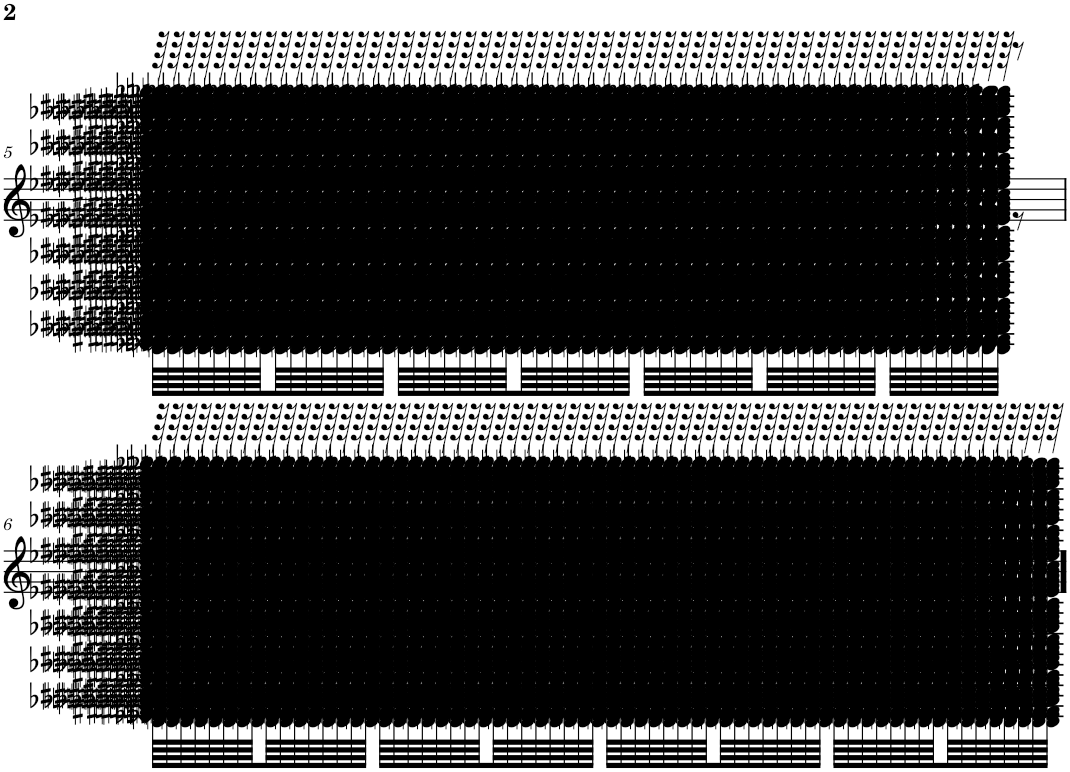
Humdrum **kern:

**kern
*part1
*staff1
*I"Piano
*I'Pno.
!!LO:PB:g=z
*clefG2
*k[]
*M4/4
=5
*^
64r	64AAAA\ 64BBBB-X\ 64BBBBn\ 64CCCn\ 64CCC#X\ 64DDD\ 64EEE-X\ 64EEEn\ 64FFFn\ 64FFF#X\ 64GGGn\ 64GGG#X\ 64AAA\ 64BBB-X\ 64BBBn\ 64CCn\ 64CC#X\ 64DD\ 64EE-X\ 64EEn\ 64FFn\ 64FF#X\ 64GGn\ 64GG#X\ 64AA\ 64BB-X\ 64BBn\ 64Cn\ 64C#X\ 64D\ 64E-X\ 64En\ 64Fn\ 64F#X\ 64Gn\ 64G#X\ 64A\ 64B-X\ 64Bn\ 64cn\ 64c#X\ 64d\ 64e-X\ 64en\ 64fn\ 64f#X\ 64gn\ 64g#X\ 64a\ 64b-X\ 64bn\ 64ccn\ 64cc#X\ 64dd\ 64ee-X\ 64een\ 64ffn\ 64ff#X\ 64ggn\ 64gg#X\ 64aa\ 64bb-X\ 64bbn\ 64cccn\ 64ccc#X\ 64ddd\ 64eee-X\ 64eeen\ 64fffn\ 64fff#X\ 64gggn\ 64ggg#X\ 64aaa\ 64bbb-X\ 64bbbn\ 64ccccn\ 64cccc#X\ 64dddd\ 64eeee-X\ 64eeeen\ 64ffffn\ 64ffff#X\ 64ggggn\ 64gggg#X\ 64aaaa\ 64bbbb-X\ 64bbbbn\LLLL
64r	64AAAA\ 64BBBB-X\ 64BBBBn\ 64CCCn\ 64CCC#X\ 64DDD\ 64EEE-X\ 64EEEn\ 64FFFn\ 64FFF#X\ 64GGGn\ 64GGG#X\ 64AAA\ 64BBB-X\ 64BBBn\ 64CCn\ 64CC#X\ 64DD\ 64EE-X\ 64EEn\ 64FFn\ 64FF#X\ 64GGn\ 64GG#X\ 64AA\ 64BB-X\ 64BBn\ 64Cn\ 64C#X\ 64D\ 64E-X\ 64En\ 64Fn\ 64F#X\ 64Gn\ 64G#X\ 64A\ 64B-X\ 64Bn\ 64cn\ 64c#X\ 64d\ 64e-X\ 64en\ 64fn\ 64f#X\ 64gn\ 64g#X\ 64a\ 64b-X\ 64bn\ 64ccn\ 64cc#X\ 64dd\ 64ee-X\ 64een\ 64ffn\ 64ff#X\ 64ggn\ 64gg#X\ 64aa\ 64bb-X\ 64bbn\ 64cccn\ 64ccc#X\ 64ddd\ 64eee-X\ 64eeen\ 64fffn\ 64fff#X\ 64gggn\ 64ggg#X\ 64aaa\ 64bbb-X\ 64bbbn\ 64ccccn\ 64cccc#X\ 64dddd\ 64eeee-X\ 64eeeen\ 64ffffn\ 64ffff#X\ 64ggggn\ 64gggg#X\ 64aaaa\ 64bbbb-X\ 64bbbbn\
64r	64AAAA\ 64BBBB-X\ 64BBBBn\ 64CCCn\ 64CCC#X\ 64DDD\ 64EEE-X\ 64EEEn\ 64FFFn\ 64FFF#X\ 64GGGn\ 64GGG#X\ 64AAA\ 64BBB-X\ 64BBBn\ 64CCn\ 64CC#X\ 64DD\ 64EE-X\ 64EEn\ 64FFn\ 64FF#X\ 64GGn\ 64GG#X\ 64AA\ 64BB-X\ 64BBn\ 64Cn\ 64C#X\ 64D\ 64E-X\ 64En\ 64Fn\ 64F#X\ 64Gn\ 64G#X\ 64A\ 64B-X\ 64Bn\ 64cn\ 64c#X\ 64d\ 64e-X\ 64en\ 64fn\ 64f#X\ 64gn\ 64g#X\ 64a\ 64b-X\ 64bn\ 64ccn\ 64cc#X\ 64dd\ 64ee-X\ 64een\ 64ffn\ 64ff#X\ 64ggn\ 64gg#X\ 64aa\ 64bb-X\ 64bbn\ 64cccn\ 64ccc#X\ 64ddd\ 64eee-X\ 64eeen\ 64fffn\ 64fff#X\ 64gggn\ 64ggg#X\ 64aaa\ 64bbb-X\ 64bbbn\ 64ccccn\ 64cccc#X\ 64dddd\ 64eeee-X\ 64eeeen\ 64ffffn\ 64ffff#X\ 64ggggn\ 64gggg#X\ 64aaaa\ 64bbbb-X\ 64bbbbn\
64r	64AAAA\ 64BBBB-X\ 64BBBBn\ 64CCCn\ 64CCC#X\ 64DDD\ 64EEE-X\ 64EEEn\ 64FFFn\ 64FFF#X\ 64GGGn\ 64GGG#X\ 64AAA\ 64BBB-X\ 64BBBn\ 64CCn\ 64CC#X\ 64DD\ 64EE-X\ 64EEn\ 64FFn\ 64FF#X\ 64GGn\ 64GG#X\ 64AA\ 64BB-X\ 64BBn\ 64Cn\ 64C#X\ 64D\ 64E-X\ 64En\ 64Fn\ 64F#X\ 64Gn\ 64G#X\ 64A\ 64B-X\ 64Bn\ 64cn\ 64c#X\ 64d\ 64e-X\ 64en\ 64fn\ 64f#X\ 64gn\ 64g#X\ 64a\ 64b-X\ 64bn\ 64ccn\ 64cc#X\ 64dd\ 64ee-X\ 64een\ 64ffn\ 64ff#X\ 64ggn\ 64gg#X\ 64aa\ 64bb-X\ 64bbn\ 64cccn\ 64ccc#X\ 64ddd\ 64eee-X\ 64eeen\ 64fffn\ 64fff#X\ 64gggn\ 64ggg#X\ 64aaa\ 64bbb-X\ 64bbbn\ 64ccccn\ 64cccc#X\ 64dddd\ 64eeee-X\ 64eeeen\ 64ffffn\ 64ffff#X\ 64ggggn\ 64gggg#X\ 64aaaa\ 64bbbb-X\ 64bbbbn\
64r	64AAAA\ 64BBBB-X\ 64BBBBn\ 64CCCn\ 64CCC#X\ 64DDD\ 64EEE-X\ 64EEEn\ 64FFFn\ 64FFF#X\ 64GGGn\ 64GGG#X\ 64AAA\ 64BBB-X\ 64BBBn\ 64CCn\ 64CC#X\ 64DD\ 64EE-X\ 64EEn\ 64FFn\ 64FF#X\ 64GGn\ 64GG#X\ 64AA\ 64BB-X\ 64BBn\ 64Cn\ 64C#X\ 64D\ 64E-X\ 64En\ 64Fn\ 64F#X\ 64Gn\ 64G#X\ 64A\ 64B-X\ 64Bn\ 64cn\ 64c#X\ 64d\ 64e-X\ 64en\ 64fn\ 64f#X\ 64gn\ 64g#X\ 64a\ 64b-X\ 64bn\ 64ccn\ 64cc#X\ 64dd\ 64ee-X\ 64een\ 64ffn\ 64ff#X\ 64ggn\ 64gg#X\ 64aa\ 64bb-X\ 64bbn\ 64cccn\ 64ccc#X\ 64ddd\ 64eee-X\ 64eeen\ 64fffn\ 64fff#X\ 64gggn\ 64ggg#X\ 64aaa\ 64bbb-X\ 64bbbn\ 64ccccn\ 64cccc#X\ 64dddd\ 64eeee-X\ 64eeeen\ 64ffffn\ 64ffff#X\ 64ggggn\ 64gggg#X\ 64aaaa\ 64bbbb-X\ 64bbbbn\
64r	64AAAA\ 64BBBB-X\ 64BBBBn\ 64CCCn\ 64CCC#X\ 64DDD\ 64EEE-X\ 64EEEn\ 64FFFn\ 64FFF#X\ 64GGGn\ 64GGG#X\ 64AAA\ 64BBB-X\ 64BBBn\ 64CCn\ 64CC#X\ 64DD\ 64EE-X\ 64EEn\ 64FFn\ 64FF#X\ 64GGn\ 64GG#X\ 64AA\ 64BB-X\ 64BBn\ 64Cn\ 64C#X\ 64D\ 64E-X\ 64En\ 64Fn\ 64F#X\ 64Gn\ 64G#X\ 64A\ 64B-X\ 64Bn\ 64cn\ 64c#X\ 64d\ 64e-X\ 64en\ 64fn\ 64f#X\ 64gn\ 64g#X\ 64a\ 64b-X\ 64bn\ 64ccn\ 64cc#X\ 64dd\ 64ee-X\ 64een\ 64ffn\ 64ff#X\ 64ggn\ 64gg#X\ 64aa\ 64bb-X\ 64bbn\ 64cccn\ 64ccc#X\ 64ddd\ 64eee-X\ 64eeen\ 64fffn\ 64fff#X\ 64gggn\ 64ggg#X\ 64aaa\ 64bbb-X\ 64bbbn\ 64ccccn\ 64cccc#X\ 64dddd\ 64eeee-X\ 64eeeen\ 64ffffn\ 64ffff#X\ 64ggggn\ 64gggg#X\ 64aaaa\ 64bbbb-X\ 64bbbbn\
64r	64AAAA\ 64BBBB-X\ 64BBBBn\ 64CCCn\ 64CCC#X\ 64DDD\ 64EEE-X\ 64EEEn\ 64FFFn\ 64FFF#X\ 64GGGn\ 64GGG#X\ 64AAA\ 64BBB-X\ 64BBBn\ 64CCn\ 64CC#X\ 64DD\ 64EE-X\ 64EEn\ 64FFn\ 64FF#X\ 64GGn\ 64GG#X\ 64AA\ 64BB-X\ 64BBn\ 64Cn\ 64C#X\ 64D\ 64E-X\ 64En\ 64Fn\ 64F#X\ 64Gn\ 64G#X\ 64A\ 64B-X\ 64Bn\ 64cn\ 64c#X\ 64d\ 64e-X\ 64en\ 64fn\ 64f#X\ 64gn\ 64g#X\ 64a\ 64b-X\ 64bn\ 64ccn\ 64cc#X\ 64dd\ 64ee-X\ 64een\ 64ffn\ 64ff#X\ 64ggn\ 64gg#X\ 64aa\ 64bb-X\ 64bbn\ 64cccn\ 64ccc#X\ 64ddd\ 64eee-X\ 64eeen\ 64fffn\ 64fff#X\ 64gggn\ 64ggg#X\ 64aaa\ 64bbb-X\ 64bbbn\ 64ccccn\ 64cccc#X\ 64dddd\ 64eeee-X\ 64eeeen\ 64ffffn\ 64ffff#X\ 64ggggn\ 64gggg#X\ 64aaaa\ 64bbbb-X\ 64bbbbn\
64r	64AAAA\ 64BBBB-X\ 64BBBBn\ 64CCCn\ 64CCC#X\ 64DDD\ 64EEE-X\ 64EEEn\ 64FFFn\ 64FFF#X\ 64GGGn\ 64GGG#X\ 64AAA\ 64BBB-X\ 64BBBn\ 64CCn\ 64CC#X\ 64DD\ 64EE-X\ 64EEn\ 64FFn\ 64FF#X\ 64GGn\ 64GG#X\ 64AA\ 64BB-X\ 64BBn\ 64Cn\ 64C#X\ 64D\ 64E-X\ 64En\ 64Fn\ 64F#X\ 64Gn\ 64G#X\ 64A\ 64B-X\ 64Bn\ 64cn\ 64c#X\ 64d\ 64e-X\ 64en\ 64fn\ 64f#X\ 64gn\ 64g#X\ 64a\ 64b-X\ 64bn\ 64ccn\ 64cc#X\ 64dd\ 64ee-X\ 64een\ 64ffn\ 64ff#X\ 64ggn\ 64gg#X\ 64aa\ 64bb-X\ 64bbn\ 64cccn\ 64ccc#X\ 64ddd\ 64eee-X\ 64eeen\ 64fffn\ 64fff#X\ 64gggn\ 64ggg#X\ 64aaa\ 64bbb-X\ 64bbbn\ 64ccccn\ 64cccc#X\ 64dddd\ 64eeee-X\ 64eeeen\ 64ffffn\ 64ffff#X\ 64ggggn\ 64gggg#X\ 64aaaa\ 64bbbb-X\ 64bbbbn\
64r	64AAAA\ 64BBBB-X\ 64BBBBn\ 64CCCn\ 64CCC#X\ 64DDD\ 64EEE-X\ 64EEEn\ 64FFFn\ 64FFF#X\ 64GGGn\ 64GGG#X\ 64AAA\ 64BBB-X\ 64BBBn\ 64CCn\ 64CC#X\ 64DD\ 64EE-X\ 64EEn\ 64FFn\ 64FF#X\ 64GGn\ 64GG#X\ 64AA\ 64BB-X\ 64BBn\ 64Cn\ 64C#X\ 64D\ 64E-X\ 64En\ 64Fn\ 64F#X\ 64Gn\ 64G#X\ 64A\ 64B-X\ 64Bn\ 64cn\ 64c#X\ 64d\ 64e-X\ 64en\ 64fn\ 64f#X\ 64gn\ 64g#X\ 64a\ 64b-X\ 64bn\ 64ccn\ 64cc#X\ 64dd\ 64ee-X\ 64een\ 64ffn\ 64ff#X\ 64ggn\ 64gg#X\ 64aa\ 64bb-X\ 64bbn\ 64cccn\ 64ccc#X\ 64ddd\ 64eee-X\ 64eeen\ 64fffn\ 64fff#X\ 64gggn\ 64ggg#X\ 64aaa\ 64bbb-X\ 64bbbn\ 64ccccn\ 64cccc#X\ 64dddd\ 64eeee-X\ 64eeeen\ 64ffffn\ 64ffff#X\ 64ggggn\ 64gggg#X\ 64aaaa\ 64bbbb-X\ 64bbbbn\
64r	64AAAA\ 64BBBB-X\ 64BBBBn\ 64CCCn\ 64CCC#X\ 64DDD\ 64EEE-X\ 64EEEn\ 64FFFn\ 64FFF#X\ 64GGGn\ 64GGG#X\ 64AAA\ 64BBB-X\ 64BBBn\ 64CCn\ 64CC#X\ 64DD\ 64EE-X\ 64EEn\ 64FFn\ 64FF#X\ 64GGn\ 64GG#X\ 64AA\ 64BB-X\ 64BBn\ 64Cn\ 64C#X\ 64D\ 64E-X\ 64En\ 64Fn\ 64F#X\ 64Gn\ 64G#X\ 64A\ 64B-X\ 64Bn\ 64cn\ 64c#X\ 64d\ 64e-X\ 64en\ 64fn\ 64f#X\ 64gn\ 64g#X\ 64a\ 64b-X\ 64bn\ 64ccn\ 64cc#X\ 64dd\ 64ee-X\ 64een\ 64ffn\ 64ff#X\ 64ggn\ 64gg#X\ 64aa\ 64bb-X\ 64bbn\ 64cccn\ 64ccc#X\ 64ddd\ 64eee-X\ 64eeen\ 64fffn\ 64fff#X\ 64gggn\ 64ggg#X\ 64aaa\ 64bbb-X\ 64bbbn\ 64ccccn\ 64cccc#X\ 64dddd\ 64eeee-X\ 64eeeen\ 64ffffn\ 64ffff#X\ 64ggggn\ 64gggg#X\ 64aaaa\ 64bbbb-X\ 64bbbbn\
64r	64AAAA\ 64BBBB-X\ 64BBBBn\ 64CCCn\ 64CCC#X\ 64DDD\ 64EEE-X\ 64EEEn\ 64FFFn\ 64FFF#X\ 64GGGn\ 64GGG#X\ 64AAA\ 64BBB-X\ 64BBBn\ 64CCn\ 64CC#X\ 64DD\ 64EE-X\ 64EEn\ 64FFn\ 64FF#X\ 64GGn\ 64GG#X\ 64AA\ 64BB-X\ 64BBn\ 64Cn\ 64C#X\ 64D\ 64E-X\ 64En\ 64Fn\ 64F#X\ 64Gn\ 64G#X\ 64A\ 64B-X\ 64Bn\ 64cn\ 64c#X\ 64d\ 64e-X\ 64en\ 64fn\ 64f#X\ 64gn\ 64g#X\ 64a\ 64b-X\ 64bn\ 64ccn\ 64cc#X\ 64dd\ 64ee-X\ 64een\ 64ffn\ 64ff#X\ 64ggn\ 64gg#X\ 64aa\ 64bb-X\ 64bbn\ 64cccn\ 64ccc#X\ 64ddd\ 64eee-X\ 64eeen\ 64fffn\ 64fff#X\ 64gggn\ 64ggg#X\ 64aaa\ 64bbb-X\ 64bbbn\ 64ccccn\ 64cccc#X\ 64dddd\ 64eeee-X\ 64eeeen\ 64ffffn\ 64ffff#X\ 64ggggn\ 64gggg#X\ 64aaaa\ 64bbbb-X\ 64bbbbn\
64r	64AAAA\ 64BBBB-X\ 64BBBBn\ 64CCCn\ 64CCC#X\ 64DDD\ 64EEE-X\ 64EEEn\ 64FFFn\ 64FFF#X\ 64GGGn\ 64GGG#X\ 64AAA\ 64BBB-X\ 64BBBn\ 64CCn\ 64CC#X\ 64DD\ 64EE-X\ 64EEn\ 64FFn\ 64FF#X\ 64GGn\ 64GG#X\ 64AA\ 64BB-X\ 64BBn\ 64Cn\ 64C#X\ 64D\ 64E-X\ 64En\ 64Fn\ 64F#X\ 64Gn\ 64G#X\ 64A\ 64B-X\ 64Bn\ 64cn\ 64c#X\ 64d\ 64e-X\ 64en\ 64fn\ 64f#X\ 64gn\ 64g#X\ 64a\ 64b-X\ 64bn\ 64ccn\ 64cc#X\ 64dd\ 64ee-X\ 64een\ 64ffn\ 64ff#X\ 64ggn\ 64gg#X\ 64aa\ 64bb-X\ 64bbn\ 64cccn\ 64ccc#X\ 64ddd\ 64eee-X\ 64eeen\ 64fffn\ 64fff#X\ 64gggn\ 64ggg#X\ 64aaa\ 64bbb-X\ 64bbbn\ 64ccccn\ 64cccc#X\ 64dddd\ 64eeee-X\ 64eeeen\ 64ffffn\ 64ffff#X\ 64ggggn\ 64gggg#X\ 64aaaa\ 64bbbb-X\ 64bbbbn\
64r	64AAAA\ 64BBBB-X\ 64BBBBn\ 64CCCn\ 64CCC#X\ 64DDD\ 64EEE-X\ 64EEEn\ 64FFFn\ 64FFF#X\ 64GGGn\ 64GGG#X\ 64AAA\ 64BBB-X\ 64BBBn\ 64CCn\ 64CC#X\ 64DD\ 64EE-X\ 64EEn\ 64FFn\ 64FF#X\ 64GGn\ 64GG#X\ 64AA\ 64BB-X\ 64BBn\ 64Cn\ 64C#X\ 64D\ 64E-X\ 64En\ 64Fn\ 64F#X\ 64Gn\ 64G#X\ 64A\ 64B-X\ 64Bn\ 64cn\ 64c#X\ 64d\ 64e-X\ 64en\ 64fn\ 64f#X\ 64gn\ 64g#X\ 64a\ 64b-X\ 64bn\ 64ccn\ 64cc#X\ 64dd\ 64ee-X\ 64een\ 64ffn\ 64ff#X\ 64ggn\ 64gg#X\ 64aa\ 64bb-X\ 64bbn\ 64cccn\ 64ccc#X\ 64ddd\ 64eee-X\ 64eeen\ 64fffn\ 64fff#X\ 64gggn\ 64ggg#X\ 64aaa\ 64bbb-X\ 64bbbn\ 64ccccn\ 64cccc#X\ 64dddd\ 64eeee-X\ 64eeeen\ 64ffffn\ 64ffff#X\ 64ggggn\ 64gggg#X\ 64aaaa\ 64bbbb-X\ 64bbbbn\
64r	64AAAA\ 64BBBB-X\ 64BBBBn\ 64CCCn\ 64CCC#X\ 64DDD\ 64EEE-X\ 64EEEn\ 64FFFn\ 64FFF#X\ 64GGGn\ 64GGG#X\ 64AAA\ 64BBB-X\ 64BBBn\ 64CCn\ 64CC#X\ 64DD\ 64EE-X\ 64EEn\ 64FFn\ 64FF#X\ 64GGn\ 64GG#X\ 64AA\ 64BB-X\ 64BBn\ 64Cn\ 64C#X\ 64D\ 64E-X\ 64En\ 64Fn\ 64F#X\ 64Gn\ 64G#X\ 64A\ 64B-X\ 64Bn\ 64cn\ 64c#X\ 64d\ 64e-X\ 64en\ 64fn\ 64f#X\ 64gn\ 64g#X\ 64a\ 64b-X\ 64bn\ 64ccn\ 64cc#X\ 64dd\ 64ee-X\ 64een\ 64ffn\ 64ff#X\ 64ggn\ 64gg#X\ 64aa\ 64bb-X\ 64bbn\ 64cccn\ 64ccc#X\ 64ddd\ 64eee-X\ 64eeen\ 64fffn\ 64fff#X\ 64gggn\ 64ggg#X\ 64aaa\ 64bbb-X\ 64bbbn\ 64ccccn\ 64cccc#X\ 64dddd\ 64eeee-X\ 64eeeen\ 64ffffn\ 64ffff#X\ 64ggggn\ 64gggg#X\ 64aaaa\ 64bbbb-X\ 64bbbbn\
64r	64AAAA\ 64BBBB-X\ 64BBBBn\ 64CCCn\ 64CCC#X\ 64DDD\ 64EEE-X\ 64EEEn\ 64FFFn\ 64FFF#X\ 64GGGn\ 64GGG#X\ 64AAA\ 64BBB-X\ 64BBBn\ 64CCn\ 64CC#X\ 64DD\ 64EE-X\ 64EEn\ 64FFn\ 64FF#X\ 64GGn\ 64GG#X\ 64AA\ 64BB-X\ 64BBn\ 64Cn\ 64C#X\ 64D\ 64E-X\ 64En\ 64Fn\ 64F#X\ 64Gn\ 64G#X\ 64A\ 64B-X\ 64Bn\ 64cn\ 64c#X\ 64d\ 64e-X\ 64en\ 64fn\ 64f#X\ 64gn\ 64g#X\ 64a\ 64b-X\ 64bn\ 64ccn\ 64cc#X\ 64dd\ 64ee-X\ 64een\ 64ffn\ 64ff#X\ 64ggn\ 64gg#X\ 64aa\ 64bb-X\ 64bbn\ 64cccn\ 64ccc#X\ 64ddd\ 64eee-X\ 64eeen\ 64fffn\ 64fff#X\ 64gggn\ 64ggg#X\ 64aaa\ 64bbb-X\ 64bbbn\ 64ccccn\ 64cccc#X\ 64dddd\ 64eeee-X\ 64eeeen\ 64ffffn\ 64ffff#X\ 64ggggn\ 64gggg#X\ 64aaaa\ 64bbbb-X\ 64bbbbn\
64r	64AAAA\ 64BBBB-X\ 64BBBBn\ 64CCCn\ 64CCC#X\ 64DDD\ 64EEE-X\ 64EEEn\ 64FFFn\ 64FFF#X\ 64GGGn\ 64GGG#X\ 64AAA\ 64BBB-X\ 64BBBn\ 64CCn\ 64CC#X\ 64DD\ 64EE-X\ 64EEn\ 64FFn\ 64FF#X\ 64GGn\ 64GG#X\ 64AA\ 64BB-X\ 64BBn\ 64Cn\ 64C#X\ 64D\ 64E-X\ 64En\ 64Fn\ 64F#X\ 64Gn\ 64G#X\ 64A\ 64B-X\ 64Bn\ 64cn\ 64c#X\ 64d\ 64e-X\ 64en\ 64fn\ 64f#X\ 64gn\ 64g#X\ 64a\ 64b-X\ 64bn\ 64ccn\ 64cc#X\ 64dd\ 64ee-X\ 64een\ 64ffn\ 64ff#X\ 64ggn\ 64gg#X\ 64aa\ 64bb-X\ 64bbn\ 64cccn\ 64ccc#X\ 64ddd\ 64eee-X\ 64eeen\ 64fffn\ 64fff#X\ 64gggn\ 64ggg#X\ 64aaa\ 64bbb-X\ 64bbbn\ 64ccccn\ 64cccc#X\ 64dddd\ 64eeee-X\ 64eeeen\ 64ffffn\ 64ffff#X\ 64ggggn\ 64gggg#X\ 64aaaa\ 64bbbb-X\ 64bbbbn\JJJJ
64r	64AAAA\ 64BBBB-X\ 64BBBBn\ 64CCCn\ 64CCC#X\ 64DDD\ 64EEE-X\ 64EEEn\ 64FFFn\ 64FFF#X\ 64GGGn\ 64GGG#X\ 64AAA\ 64BBB-X\ 64BBBn\ 64CCn\ 64CC#X\ 64DD\ 64EE-X\ 64EEn\ 64FFn\ 64FF#X\ 64GGn\ 64GG#X\ 64AA\ 64BB-X\ 64BBn\ 64Cn\ 64C#X\ 64D\ 64E-X\ 64En\ 64Fn\ 64F#X\ 64Gn\ 64G#X\ 64A\ 64B-X\ 64Bn\ 64cn\ 64c#X\ 64d\ 64e-X\ 64en\ 64fn\ 64f#X\ 64gn\ 64g#X\ 64a\ 64b-X\ 64bn\ 64ccn\ 64cc#X\ 64dd\ 64ee-X\ 64een\ 64ffn\ 64ff#X\ 64ggn\ 64gg#X\ 64aa\ 64bb-X\ 64bbn\ 64cccn\ 64ccc#X\ 64ddd\ 64eee-X\ 64eeen\ 64fffn\ 64fff#X\ 64gggn\ 64ggg#X\ 64aaa\ 64bbb-X\ 64bbbn\ 64ccccn\ 64cccc#X\ 64dddd\ 64eeee-X\ 64eeeen\ 64ffffn\ 64ffff#X\ 64ggggn\ 64gggg#X\ 64aaaa\ 64bbbb-X\ 64bbbbn\LLLL
64r	64AAAA\ 64BBBB-X\ 64BBBBn\ 64CCCn\ 64CCC#X\ 64DDD\ 64EEE-X\ 64EEEn\ 64FFFn\ 64FFF#X\ 64GGGn\ 64GGG#X\ 64AAA\ 64BBB-X\ 64BBBn\ 64CCn\ 64CC#X\ 64DD\ 64EE-X\ 64EEn\ 64FFn\ 64FF#X\ 64GGn\ 64GG#X\ 64AA\ 64BB-X\ 64BBn\ 64Cn\ 64C#X\ 64D\ 64E-X\ 64En\ 64Fn\ 64F#X\ 64Gn\ 64G#X\ 64A\ 64B-X\ 64Bn\ 64cn\ 64c#X\ 64d\ 64e-X\ 64en\ 64fn\ 64f#X\ 64gn\ 64g#X\ 64a\ 64b-X\ 64bn\ 64ccn\ 64cc#X\ 64dd\ 64ee-X\ 64een\ 64ffn\ 64ff#X\ 64ggn\ 64gg#X\ 64aa\ 64bb-X\ 64bbn\ 64cccn\ 64ccc#X\ 64ddd\ 64eee-X\ 64eeen\ 64fffn\ 64fff#X\ 64gggn\ 64ggg#X\ 64aaa\ 64bbb-X\ 64bbbn\ 64ccccn\ 64cccc#X\ 64dddd\ 64eeee-X\ 64eeeen\ 64ffffn\ 64ffff#X\ 64ggggn\ 64gggg#X\ 64aaaa\ 64bbbb-X\ 64bbbbn\
64r	64AAAA\ 64BBBB-X\ 64BBBBn\ 64CCCn\ 64CCC#X\ 64DDD\ 64EEE-X\ 64EEEn\ 64FFFn\ 64FFF#X\ 64GGGn\ 64GGG#X\ 64AAA\ 64BBB-X\ 64BBBn\ 64CCn\ 64CC#X\ 64DD\ 64EE-X\ 64EEn\ 64FFn\ 64FF#X\ 64GGn\ 64GG#X\ 64AA\ 64BB-X\ 64BBn\ 64Cn\ 64C#X\ 64D\ 64E-X\ 64En\ 64Fn\ 64F#X\ 64Gn\ 64G#X\ 64A\ 64B-X\ 64Bn\ 64cn\ 64c#X\ 64d\ 64e-X\ 64en\ 64fn\ 64f#X\ 64gn\ 64g#X\ 64a\ 64b-X\ 64bn\ 64ccn\ 64cc#X\ 64dd\ 64ee-X\ 64een\ 64ffn\ 64ff#X\ 64ggn\ 64gg#X\ 64aa\ 64bb-X\ 64bbn\ 64cccn\ 64ccc#X\ 64ddd\ 64eee-X\ 64eeen\ 64fffn\ 64fff#X\ 64gggn\ 64ggg#X\ 64aaa\ 64bbb-X\ 64bbbn\ 64ccccn\ 64cccc#X\ 64dddd\ 64eeee-X\ 64eeeen\ 64ffffn\ 64ffff#X\ 64ggggn\ 64gggg#X\ 64aaaa\ 64bbbb-X\ 64bbbbn\
64r	64AAAA\ 64BBBB-X\ 64BBBBn\ 64CCCn\ 64CCC#X\ 64DDD\ 64EEE-X\ 64EEEn\ 64FFFn\ 64FFF#X\ 64GGGn\ 64GGG#X\ 64AAA\ 64BBB-X\ 64BBBn\ 64CCn\ 64CC#X\ 64DD\ 64EE-X\ 64EEn\ 64FFn\ 64FF#X\ 64GGn\ 64GG#X\ 64AA\ 64BB-X\ 64BBn\ 64Cn\ 64C#X\ 64D\ 64E-X\ 64En\ 64Fn\ 64F#X\ 64Gn\ 64G#X\ 64A\ 64B-X\ 64Bn\ 64cn\ 64c#X\ 64d\ 64e-X\ 64en\ 64fn\ 64f#X\ 64gn\ 64g#X\ 64a\ 64b-X\ 64bn\ 64ccn\ 64cc#X\ 64dd\ 64ee-X\ 64een\ 64ffn\ 64ff#X\ 64ggn\ 64gg#X\ 64aa\ 64bb-X\ 64bbn\ 64cccn\ 64ccc#X\ 64ddd\ 64eee-X\ 64eeen\ 64fffn\ 64fff#X\ 64gggn\ 64ggg#X\ 64aaa\ 64bbb-X\ 64bbbn\ 64ccccn\ 64cccc#X\ 64dddd\ 64eeee-X\ 64eeeen\ 64ffffn\ 64ffff#X\ 64ggggn\ 64gggg#X\ 64aaaa\ 64bbbb-X\ 64bbbbn\
64r	64AAAA\ 64BBBB-X\ 64BBBBn\ 64CCCn\ 64CCC#X\ 64DDD\ 64EEE-X\ 64EEEn\ 64FFFn\ 64FFF#X\ 64GGGn\ 64GGG#X\ 64AAA\ 64BBB-X\ 64BBBn\ 64CCn\ 64CC#X\ 64DD\ 64EE-X\ 64EEn\ 64FFn\ 64FF#X\ 64GGn\ 64GG#X\ 64AA\ 64BB-X\ 64BBn\ 64Cn\ 64C#X\ 64D\ 64E-X\ 64En\ 64Fn\ 64F#X\ 64Gn\ 64G#X\ 64A\ 64B-X\ 64Bn\ 64cn\ 64c#X\ 64d\ 64e-X\ 64en\ 64fn\ 64f#X\ 64gn\ 64g#X\ 64a\ 64b-X\ 64bn\ 64ccn\ 64cc#X\ 64dd\ 64ee-X\ 64een\ 64ffn\ 64ff#X\ 64ggn\ 64gg#X\ 64aa\ 64bb-X\ 64bbn\ 64cccn\ 64ccc#X\ 64ddd\ 64eee-X\ 64eeen\ 64fffn\ 64fff#X\ 64gggn\ 64ggg#X\ 64aaa\ 64bbb-X\ 64bbbn\ 64ccccn\ 64cccc#X\ 64dddd\ 64eeee-X\ 64eeeen\ 64ffffn\ 64ffff#X\ 64ggggn\ 64gggg#X\ 64aaaa\ 64bbbb-X\ 64bbbbn\
64r	64AAAA\ 64BBBB-X\ 64BBBBn\ 64CCCn\ 64CCC#X\ 64DDD\ 64EEE-X\ 64EEEn\ 64FFFn\ 64FFF#X\ 64GGGn\ 64GGG#X\ 64AAA\ 64BBB-X\ 64BBBn\ 64CCn\ 64CC#X\ 64DD\ 64EE-X\ 64EEn\ 64FFn\ 64FF#X\ 64GGn\ 64GG#X\ 64AA\ 64BB-X\ 64BBn\ 64Cn\ 64C#X\ 64D\ 64E-X\ 64En\ 64Fn\ 64F#X\ 64Gn\ 64G#X\ 64A\ 64B-X\ 64Bn\ 64cn\ 64c#X\ 64d\ 64e-X\ 64en\ 64fn\ 64f#X\ 64gn\ 64g#X\ 64a\ 64b-X\ 64bn\ 64ccn\ 64cc#X\ 64dd\ 64ee-X\ 64een\ 64ffn\ 64ff#X\ 64ggn\ 64gg#X\ 64aa\ 64bb-X\ 64bbn\ 64cccn\ 64ccc#X\ 64ddd\ 64eee-X\ 64eeen\ 64fffn\ 64fff#X\ 64gggn\ 64ggg#X\ 64aaa\ 64bbb-X\ 64bbbn\ 64ccccn\ 64cccc#X\ 64dddd\ 64eeee-X\ 64eeeen\ 64ffffn\ 64ffff#X\ 64ggggn\ 64gggg#X\ 64aaaa\ 64bbbb-X\ 64bbbbn\
64r	64AAAA\ 64BBBB-X\ 64BBBBn\ 64CCCn\ 64CCC#X\ 64DDD\ 64EEE-X\ 64EEEn\ 64FFFn\ 64FFF#X\ 64GGGn\ 64GGG#X\ 64AAA\ 64BBB-X\ 64BBBn\ 64CCn\ 64CC#X\ 64DD\ 64EE-X\ 64EEn\ 64FFn\ 64FF#X\ 64GGn\ 64GG#X\ 64AA\ 64BB-X\ 64BBn\ 64Cn\ 64C#X\ 64D\ 64E-X\ 64En\ 64Fn\ 64F#X\ 64Gn\ 64G#X\ 64A\ 64B-X\ 64Bn\ 64cn\ 64c#X\ 64d\ 64e-X\ 64en\ 64fn\ 64f#X\ 64gn\ 64g#X\ 64a\ 64b-X\ 64bn\ 64ccn\ 64cc#X\ 64dd\ 64ee-X\ 64een\ 64ffn\ 64ff#X\ 64ggn\ 64gg#X\ 64aa\ 64bb-X\ 64bbn\ 64cccn\ 64ccc#X\ 64ddd\ 64eee-X\ 64eeen\ 64fffn\ 64fff#X\ 64gggn\ 64ggg#X\ 64aaa\ 64bbb-X\ 64bbbn\ 64ccccn\ 64cccc#X\ 64dddd\ 64eeee-X\ 64eeeen\ 64ffffn\ 64ffff#X\ 64ggggn\ 64gggg#X\ 64aaaa\ 64bbbb-X\ 64bbbbn\
64r	64AAAA\ 64BBBB-X\ 64BBBBn\ 64CCCn\ 64CCC#X\ 64DDD\ 64EEE-X\ 64EEEn\ 64FFFn\ 64FFF#X\ 64GGGn\ 64GGG#X\ 64AAA\ 64BBB-X\ 64BBBn\ 64CCn\ 64CC#X\ 64DD\ 64EE-X\ 64EEn\ 64FFn\ 64FF#X\ 64GGn\ 64GG#X\ 64AA\ 64BB-X\ 64BBn\ 64Cn\ 64C#X\ 64D\ 64E-X\ 64En\ 64Fn\ 64F#X\ 64Gn\ 64G#X\ 64A\ 64B-X\ 64Bn\ 64cn\ 64c#X\ 64d\ 64e-X\ 64en\ 64fn\ 64f#X\ 64gn\ 64g#X\ 64a\ 64b-X\ 64bn\ 64ccn\ 64cc#X\ 64dd\ 64ee-X\ 64een\ 64ffn\ 64ff#X\ 64ggn\ 64gg#X\ 64aa\ 64bb-X\ 64bbn\ 64cccn\ 64ccc#X\ 64ddd\ 64eee-X\ 64eeen\ 64fffn\ 64fff#X\ 64gggn\ 64ggg#X\ 64aaa\ 64bbb-X\ 64bbbn\ 64ccccn\ 64cccc#X\ 64dddd\ 64eeee-X\ 64eeeen\ 64ffffn\ 64ffff#X\ 64ggggn\ 64gggg#X\ 64aaaa\ 64bbbb-X\ 64bbbbn\
64r	64AAAA\ 64BBBB-X\ 64BBBBn\ 64CCCn\ 64CCC#X\ 64DDD\ 64EEE-X\ 64EEEn\ 64FFFn\ 64FFF#X\ 64GGGn\ 64GGG#X\ 64AAA\ 64BBB-X\ 64BBBn\ 64CCn\ 64CC#X\ 64DD\ 64EE-X\ 64EEn\ 64FFn\ 64FF#X\ 64GGn\ 64GG#X\ 64AA\ 64BB-X\ 64BBn\ 64Cn\ 64C#X\ 64D\ 64E-X\ 64En\ 64Fn\ 64F#X\ 64Gn\ 64G#X\ 64A\ 64B-X\ 64Bn\ 64cn\ 64c#X\ 64d\ 64e-X\ 64en\ 64fn\ 64f#X\ 64gn\ 64g#X\ 64a\ 64b-X\ 64bn\ 64ccn\ 64cc#X\ 64dd\ 64ee-X\ 64een\ 64ffn\ 64ff#X\ 64ggn\ 64gg#X\ 64aa\ 64bb-X\ 64bbn\ 64cccn\ 64ccc#X\ 64ddd\ 64eee-X\ 64eeen\ 64fffn\ 64fff#X\ 64gggn\ 64ggg#X\ 64aaa\ 64bbb-X\ 64bbbn\ 64ccccn\ 64cccc#X\ 64dddd\ 64eeee-X\ 64eeeen\ 64ffffn\ 64ffff#X\ 64ggggn\ 64gggg#X\ 64aaaa\ 64bbbb-X\ 64bbbbn\
64r	64AAAA\ 64BBBB-X\ 64BBBBn\ 64CCCn\ 64CCC#X\ 64DDD\ 64EEE-X\ 64EEEn\ 64FFFn\ 64FFF#X\ 64GGGn\ 64GGG#X\ 64AAA\ 64BBB-X\ 64BBBn\ 64CCn\ 64CC#X\ 64DD\ 64EE-X\ 64EEn\ 64FFn\ 64FF#X\ 64GGn\ 64GG#X\ 64AA\ 64BB-X\ 64BBn\ 64Cn\ 64C#X\ 64D\ 64E-X\ 64En\ 64Fn\ 64F#X\ 64Gn\ 64G#X\ 64A\ 64B-X\ 64Bn\ 64cn\ 64c#X\ 64d\ 64e-X\ 64en\ 64fn\ 64f#X\ 64gn\ 64g#X\ 64a\ 64b-X\ 64bn\ 64ccn\ 64cc#X\ 64dd\ 64ee-X\ 64een\ 64ffn\ 64ff#X\ 64ggn\ 64gg#X\ 64aa\ 64bb-X\ 64bbn\ 64cccn\ 64ccc#X\ 64ddd\ 64eee-X\ 64eeen\ 64fffn\ 64fff#X\ 64gggn\ 64ggg#X\ 64aaa\ 64bbb-X\ 64bbbn\ 64ccccn\ 64cccc#X\ 64dddd\ 64eeee-X\ 64eeeen\ 64ffffn\ 64ffff#X\ 64ggggn\ 64gggg#X\ 64aaaa\ 64bbbb-X\ 64bbbbn\
64r	64AAAA\ 64BBBB-X\ 64BBBBn\ 64CCCn\ 64CCC#X\ 64DDD\ 64EEE-X\ 64EEEn\ 64FFFn\ 64FFF#X\ 64GGGn\ 64GGG#X\ 64AAA\ 64BBB-X\ 64BBBn\ 64CCn\ 64CC#X\ 64DD\ 64EE-X\ 64EEn\ 64FFn\ 64FF#X\ 64GGn\ 64GG#X\ 64AA\ 64BB-X\ 64BBn\ 64Cn\ 64C#X\ 64D\ 64E-X\ 64En\ 64Fn\ 64F#X\ 64Gn\ 64G#X\ 64A\ 64B-X\ 64Bn\ 64cn\ 64c#X\ 64d\ 64e-X\ 64en\ 64fn\ 64f#X\ 64gn\ 64g#X\ 64a\ 64b-X\ 64bn\ 64ccn\ 64cc#X\ 64dd\ 64ee-X\ 64een\ 64ffn\ 64ff#X\ 64ggn\ 64gg#X\ 64aa\ 64bb-X\ 64bbn\ 64cccn\ 64ccc#X\ 64ddd\ 64eee-X\ 64eeen\ 64fffn\ 64fff#X\ 64gggn\ 64ggg#X\ 64aaa\ 64bbb-X\ 64bbbn\ 64ccccn\ 64cccc#X\ 64dddd\ 64eeee-X\ 64eeeen\ 64ffffn\ 64ffff#X\ 64ggggn\ 64gggg#X\ 64aaaa\ 64bbbb-X\ 64bbbbn\
64r	64AAAA\ 64BBBB-X\ 64BBBBn\ 64CCCn\ 64CCC#X\ 64DDD\ 64EEE-X\ 64EEEn\ 64FFFn\ 64FFF#X\ 64GGGn\ 64GGG#X\ 64AAA\ 64BBB-X\ 64BBBn\ 64CCn\ 64CC#X\ 64DD\ 64EE-X\ 64EEn\ 64FFn\ 64FF#X\ 64GGn\ 64GG#X\ 64AA\ 64BB-X\ 64BBn\ 64Cn\ 64C#X\ 64D\ 64E-X\ 64En\ 64Fn\ 64F#X\ 64Gn\ 64G#X\ 64A\ 64B-X\ 64Bn\ 64cn\ 64c#X\ 64d\ 64e-X\ 64en\ 64fn\ 64f#X\ 64gn\ 64g#X\ 64a\ 64b-X\ 64bn\ 64ccn\ 64cc#X\ 64dd\ 64ee-X\ 64een\ 64ffn\ 64ff#X\ 64ggn\ 64gg#X\ 64aa\ 64bb-X\ 64bbn\ 64cccn\ 64ccc#X\ 64ddd\ 64eee-X\ 64eeen\ 64fffn\ 64fff#X\ 64gggn\ 64ggg#X\ 64aaa\ 64bbb-X\ 64bbbn\ 64ccccn\ 64cccc#X\ 64dddd\ 64eeee-X\ 64eeeen\ 64ffffn\ 64ffff#X\ 64ggggn\ 64gggg#X\ 64aaaa\ 64bbbb-X\ 64bbbbn\
64r	64AAAA\ 64BBBB-X\ 64BBBBn\ 64CCCn\ 64CCC#X\ 64DDD\ 64EEE-X\ 64EEEn\ 64FFFn\ 64FFF#X\ 64GGGn\ 64GGG#X\ 64AAA\ 64BBB-X\ 64BBBn\ 64CCn\ 64CC#X\ 64DD\ 64EE-X\ 64EEn\ 64FFn\ 64FF#X\ 64GGn\ 64GG#X\ 64AA\ 64BB-X\ 64BBn\ 64Cn\ 64C#X\ 64D\ 64E-X\ 64En\ 64Fn\ 64F#X\ 64Gn\ 64G#X\ 64A\ 64B-X\ 64Bn\ 64cn\ 64c#X\ 64d\ 64e-X\ 64en\ 64fn\ 64f#X\ 64gn\ 64g#X\ 64a\ 64b-X\ 64bn\ 64ccn\ 64cc#X\ 64dd\ 64ee-X\ 64een\ 64ffn\ 64ff#X\ 64ggn\ 64gg#X\ 64aa\ 64bb-X\ 64bbn\ 64cccn\ 64ccc#X\ 64ddd\ 64eee-X\ 64eeen\ 64fffn\ 64fff#X\ 64gggn\ 64ggg#X\ 64aaa\ 64bbb-X\ 64bbbn\ 64ccccn\ 64cccc#X\ 64dddd\ 64eeee-X\ 64eeeen\ 64ffffn\ 64ffff#X\ 64ggggn\ 64gggg#X\ 64aaaa\ 64bbbb-X\ 64bbbbn\
64r	64AAAA\ 64BBBB-X\ 64BBBBn\ 64CCCn\ 64CCC#X\ 64DDD\ 64EEE-X\ 64EEEn\ 64FFFn\ 64FFF#X\ 64GGGn\ 64GGG#X\ 64AAA\ 64BBB-X\ 64BBBn\ 64CCn\ 64CC#X\ 64DD\ 64EE-X\ 64EEn\ 64FFn\ 64FF#X\ 64GGn\ 64GG#X\ 64AA\ 64BB-X\ 64BBn\ 64Cn\ 64C#X\ 64D\ 64E-X\ 64En\ 64Fn\ 64F#X\ 64Gn\ 64G#X\ 64A\ 64B-X\ 64Bn\ 64cn\ 64c#X\ 64d\ 64e-X\ 64en\ 64fn\ 64f#X\ 64gn\ 64g#X\ 64a\ 64b-X\ 64bn\ 64ccn\ 64cc#X\ 64dd\ 64ee-X\ 64een\ 64ffn\ 64ff#X\ 64ggn\ 64gg#X\ 64aa\ 64bb-X\ 64bbn\ 64cccn\ 64ccc#X\ 64ddd\ 64eee-X\ 64eeen\ 64fffn\ 64fff#X\ 64gggn\ 64ggg#X\ 64aaa\ 64bbb-X\ 64bbbn\ 64ccccn\ 64cccc#X\ 64dddd\ 64eeee-X\ 64eeeen\ 64ffffn\ 64ffff#X\ 64ggggn\ 64gggg#X\ 64aaaa\ 64bbbb-X\ 64bbbbn\
64r	64AAAA\ 64BBBB-X\ 64BBBBn\ 64CCCn\ 64CCC#X\ 64DDD\ 64EEE-X\ 64EEEn\ 64FFFn\ 64FFF#X\ 64GGGn\ 64GGG#X\ 64AAA\ 64BBB-X\ 64BBBn\ 64CCn\ 64CC#X\ 64DD\ 64EE-X\ 64EEn\ 64FFn\ 64FF#X\ 64GGn\ 64GG#X\ 64AA\ 64BB-X\ 64BBn\ 64Cn\ 64C#X\ 64D\ 64E-X\ 64En\ 64Fn\ 64F#X\ 64Gn\ 64G#X\ 64A\ 64B-X\ 64Bn\ 64cn\ 64c#X\ 64d\ 64e-X\ 64en\ 64fn\ 64f#X\ 64gn\ 64g#X\ 64a\ 64b-X\ 64bn\ 64ccn\ 64cc#X\ 64dd\ 64ee-X\ 64een\ 64ffn\ 64ff#X\ 64ggn\ 64gg#X\ 64aa\ 64bb-X\ 64bbn\ 64cccn\ 64ccc#X\ 64ddd\ 64eee-X\ 64eeen\ 64fffn\ 64fff#X\ 64gggn\ 64ggg#X\ 64aaa\ 64bbb-X\ 64bbbn\ 64ccccn\ 64cccc#X\ 64dddd\ 64eeee-X\ 64eeeen\ 64ffffn\ 64ffff#X\ 64ggggn\ 64gggg#X\ 64aaaa\ 64bbbb-X\ 64bbbbn\
64r	64AAAA\ 64BBBB-X\ 64BBBBn\ 64CCCn\ 64CCC#X\ 64DDD\ 64EEE-X\ 64EEEn\ 64FFFn\ 64FFF#X\ 64GGGn\ 64GGG#X\ 64AAA\ 64BBB-X\ 64BBBn\ 64CCn\ 64CC#X\ 64DD\ 64EE-X\ 64EEn\ 64FFn\ 64FF#X\ 64GGn\ 64GG#X\ 64AA\ 64BB-X\ 64BBn\ 64Cn\ 64C#X\ 64D\ 64E-X\ 64En\ 64Fn\ 64F#X\ 64Gn\ 64G#X\ 64A\ 64B-X\ 64Bn\ 64cn\ 64c#X\ 64d\ 64e-X\ 64en\ 64fn\ 64f#X\ 64gn\ 64g#X\ 64a\ 64b-X\ 64bn\ 64ccn\ 64cc#X\ 64dd\ 64ee-X\ 64een\ 64ffn\ 64ff#X\ 64ggn\ 64gg#X\ 64aa\ 64bb-X\ 64bbn\ 64cccn\ 64ccc#X\ 64ddd\ 64eee-X\ 64eeen\ 64fffn\ 64fff#X\ 64gggn\ 64ggg#X\ 64aaa\ 64bbb-X\ 64bbbn\ 64ccccn\ 64cccc#X\ 64dddd\ 64eeee-X\ 64eeeen\ 64ffffn\ 64ffff#X\ 64ggggn\ 64gggg#X\ 64aaaa\ 64bbbb-X\ 64bbbbn\JJJJ
64r	64AAAA\ 64BBBB-X\ 64BBBBn\ 64CCCn\ 64CCC#X\ 64DDD\ 64EEE-X\ 64EEEn\ 64FFFn\ 64FFF#X\ 64GGGn\ 64GGG#X\ 64AAA\ 64BBB-X\ 64BBBn\ 64CCn\ 64CC#X\ 64DD\ 64EE-X\ 64EEn\ 64FFn\ 64FF#X\ 64GGn\ 64GG#X\ 64AA\ 64BB-X\ 64BBn\ 64Cn\ 64C#X\ 64D\ 64E-X\ 64En\ 64Fn\ 64F#X\ 64Gn\ 64G#X\ 64A\ 64B-X\ 64Bn\ 64cn\ 64c#X\ 64d\ 64e-X\ 64en\ 64fn\ 64f#X\ 64gn\ 64g#X\ 64a\ 64b-X\ 64bn\ 64ccn\ 64cc#X\ 64dd\ 64ee-X\ 64een\ 64ffn\ 64ff#X\ 64ggn\ 64gg#X\ 64aa\ 64bb-X\ 64bbn\ 64cccn\ 64ccc#X\ 64ddd\ 64eee-X\ 64eeen\ 64fffn\ 64fff#X\ 64gggn\ 64ggg#X\ 64aaa\ 64bbb-X\ 64bbbn\ 64ccccn\ 64cccc#X\ 64dddd\ 64eeee-X\ 64eeeen\ 64ffffn\ 64ffff#X\ 64ggggn\ 64gggg#X\ 64aaaa\ 64bbbb-X\ 64bbbbn\LLLL
64r	64AAAA\ 64BBBB-X\ 64BBBBn\ 64CCCn\ 64CCC#X\ 64DDD\ 64EEE-X\ 64EEEn\ 64FFFn\ 64FFF#X\ 64GGGn\ 64GGG#X\ 64AAA\ 64BBB-X\ 64BBBn\ 64CCn\ 64CC#X\ 64DD\ 64EE-X\ 64EEn\ 64FFn\ 64FF#X\ 64GGn\ 64GG#X\ 64AA\ 64BB-X\ 64BBn\ 64Cn\ 64C#X\ 64D\ 64E-X\ 64En\ 64Fn\ 64F#X\ 64Gn\ 64G#X\ 64A\ 64B-X\ 64Bn\ 64cn\ 64c#X\ 64d\ 64e-X\ 64en\ 64fn\ 64f#X\ 64gn\ 64g#X\ 64a\ 64b-X\ 64bn\ 64ccn\ 64cc#X\ 64dd\ 64ee-X\ 64een\ 64ffn\ 64ff#X\ 64ggn\ 64gg#X\ 64aa\ 64bb-X\ 64bbn\ 64cccn\ 64ccc#X\ 64ddd\ 64eee-X\ 64eeen\ 64fffn\ 64fff#X\ 64gggn\ 64ggg#X\ 64aaa\ 64bbb-X\ 64bbbn\ 64ccccn\ 64cccc#X\ 64dddd\ 64eeee-X\ 64eeeen\ 64ffffn\ 64ffff#X\ 64ggggn\ 64gggg#X\ 64aaaa\ 64bbbb-X\ 64bbbbn\
64r	64AAAA\ 64BBBB-X\ 64BBBBn\ 64CCCn\ 64CCC#X\ 64DDD\ 64EEE-X\ 64EEEn\ 64FFFn\ 64FFF#X\ 64GGGn\ 64GGG#X\ 64AAA\ 64BBB-X\ 64BBBn\ 64CCn\ 64CC#X\ 64DD\ 64EE-X\ 64EEn\ 64FFn\ 64FF#X\ 64GGn\ 64GG#X\ 64AA\ 64BB-X\ 64BBn\ 64Cn\ 64C#X\ 64D\ 64E-X\ 64En\ 64Fn\ 64F#X\ 64Gn\ 64G#X\ 64A\ 64B-X\ 64Bn\ 64cn\ 64c#X\ 64d\ 64e-X\ 64en\ 64fn\ 64f#X\ 64gn\ 64g#X\ 64a\ 64b-X\ 64bn\ 64ccn\ 64cc#X\ 64dd\ 64ee-X\ 64een\ 64ffn\ 64ff#X\ 64ggn\ 64gg#X\ 64aa\ 64bb-X\ 64bbn\ 64cccn\ 64ccc#X\ 64ddd\ 64eee-X\ 64eeen\ 64fffn\ 64fff#X\ 64gggn\ 64ggg#X\ 64aaa\ 64bbb-X\ 64bbbn\ 64ccccn\ 64cccc#X\ 64dddd\ 64eeee-X\ 64eeeen\ 64ffffn\ 64ffff#X\ 64ggggn\ 64gggg#X\ 64aaaa\ 64bbbb-X\ 64bbbbn\
64r	64AAAA\ 64BBBB-X\ 64BBBBn\ 64CCCn\ 64CCC#X\ 64DDD\ 64EEE-X\ 64EEEn\ 64FFFn\ 64FFF#X\ 64GGGn\ 64GGG#X\ 64AAA\ 64BBB-X\ 64BBBn\ 64CCn\ 64CC#X\ 64DD\ 64EE-X\ 64EEn\ 64FFn\ 64FF#X\ 64GGn\ 64GG#X\ 64AA\ 64BB-X\ 64BBn\ 64Cn\ 64C#X\ 64D\ 64E-X\ 64En\ 64Fn\ 64F#X\ 64Gn\ 64G#X\ 64A\ 64B-X\ 64Bn\ 64cn\ 64c#X\ 64d\ 64e-X\ 64en\ 64fn\ 64f#X\ 64gn\ 64g#X\ 64a\ 64b-X\ 64bn\ 64ccn\ 64cc#X\ 64dd\ 64ee-X\ 64een\ 64ffn\ 64ff#X\ 64ggn\ 64gg#X\ 64aa\ 64bb-X\ 64bbn\ 64cccn\ 64ccc#X\ 64ddd\ 64eee-X\ 64eeen\ 64fffn\ 64fff#X\ 64gggn\ 64ggg#X\ 64aaa\ 64bbb-X\ 64bbbn\ 64ccccn\ 64cccc#X\ 64dddd\ 64eeee-X\ 64eeeen\ 64ffffn\ 64ffff#X\ 64ggggn\ 64gggg#X\ 64aaaa\ 64bbbb-X\ 64bbbbn\
64r	64AAAA\ 64BBBB-X\ 64BBBBn\ 64CCCn\ 64CCC#X\ 64DDD\ 64EEE-X\ 64EEEn\ 64FFFn\ 64FFF#X\ 64GGGn\ 64GGG#X\ 64AAA\ 64BBB-X\ 64BBBn\ 64CCn\ 64CC#X\ 64DD\ 64EE-X\ 64EEn\ 64FFn\ 64FF#X\ 64GGn\ 64GG#X\ 64AA\ 64BB-X\ 64BBn\ 64Cn\ 64C#X\ 64D\ 64E-X\ 64En\ 64Fn\ 64F#X\ 64Gn\ 64G#X\ 64A\ 64B-X\ 64Bn\ 64cn\ 64c#X\ 64d\ 64e-X\ 64en\ 64fn\ 64f#X\ 64gn\ 64g#X\ 64a\ 64b-X\ 64bn\ 64ccn\ 64cc#X\ 64dd\ 64ee-X\ 64een\ 64ffn\ 64ff#X\ 64ggn\ 64gg#X\ 64aa\ 64bb-X\ 64bbn\ 64cccn\ 64ccc#X\ 64ddd\ 64eee-X\ 64eeen\ 64fffn\ 64fff#X\ 64gggn\ 64ggg#X\ 64aaa\ 64bbb-X\ 64bbbn\ 64ccccn\ 64cccc#X\ 64dddd\ 64eeee-X\ 64eeeen\ 64ffffn\ 64ffff#X\ 64ggggn\ 64gggg#X\ 64aaaa\ 64bbbb-X\ 64bbbbn\
64r	64AAAA\ 64BBBB-X\ 64BBBBn\ 64CCCn\ 64CCC#X\ 64DDD\ 64EEE-X\ 64EEEn\ 64FFFn\ 64FFF#X\ 64GGGn\ 64GGG#X\ 64AAA\ 64BBB-X\ 64BBBn\ 64CCn\ 64CC#X\ 64DD\ 64EE-X\ 64EEn\ 64FFn\ 64FF#X\ 64GGn\ 64GG#X\ 64AA\ 64BB-X\ 64BBn\ 64Cn\ 64C#X\ 64D\ 64E-X\ 64En\ 64Fn\ 64F#X\ 64Gn\ 64G#X\ 64A\ 64B-X\ 64Bn\ 64cn\ 64c#X\ 64d\ 64e-X\ 64en\ 64fn\ 64f#X\ 64gn\ 64g#X\ 64a\ 64b-X\ 64bn\ 64ccn\ 64cc#X\ 64dd\ 64ee-X\ 64een\ 64ffn\ 64ff#X\ 64ggn\ 64gg#X\ 64aa\ 64bb-X\ 64bbn\ 64cccn\ 64ccc#X\ 64ddd\ 64eee-X\ 64eeen\ 64fffn\ 64fff#X\ 64gggn\ 64ggg#X\ 64aaa\ 64bbb-X\ 64bbbn\ 64ccccn\ 64cccc#X\ 64dddd\ 64eeee-X\ 64eeeen\ 64ffffn\ 64ffff#X\ 64ggggn\ 64gggg#X\ 64aaaa\ 64bbbb-X\ 64bbbbn\
64r	64AAAA\ 64BBBB-X\ 64BBBBn\ 64CCCn\ 64CCC#X\ 64DDD\ 64EEE-X\ 64EEEn\ 64FFFn\ 64FFF#X\ 64GGGn\ 64GGG#X\ 64AAA\ 64BBB-X\ 64BBBn\ 64CCn\ 64CC#X\ 64DD\ 64EE-X\ 64EEn\ 64FFn\ 64FF#X\ 64GGn\ 64GG#X\ 64AA\ 64BB-X\ 64BBn\ 64Cn\ 64C#X\ 64D\ 64E-X\ 64En\ 64Fn\ 64F#X\ 64Gn\ 64G#X\ 64A\ 64B-X\ 64Bn\ 64cn\ 64c#X\ 64d\ 64e-X\ 64en\ 64fn\ 64f#X\ 64gn\ 64g#X\ 64a\ 64b-X\ 64bn\ 64ccn\ 64cc#X\ 64dd\ 64ee-X\ 64een\ 64ffn\ 64ff#X\ 64ggn\ 64gg#X\ 64aa\ 64bb-X\ 64bbn\ 64cccn\ 64ccc#X\ 64ddd\ 64eee-X\ 64eeen\ 64fffn\ 64fff#X\ 64gggn\ 64ggg#X\ 64aaa\ 64bbb-X\ 64bbbn\ 64ccccn\ 64cccc#X\ 64dddd\ 64eeee-X\ 64eeeen\ 64ffffn\ 64ffff#X\ 64ggggn\ 64gggg#X\ 64aaaa\ 64bbbb-X\ 64bbbbn\
64r	64AAAA\ 64BBBB-X\ 64BBBBn\ 64CCCn\ 64CCC#X\ 64DDD\ 64EEE-X\ 64EEEn\ 64FFFn\ 64FFF#X\ 64GGGn\ 64GGG#X\ 64AAA\ 64BBB-X\ 64BBBn\ 64CCn\ 64CC#X\ 64DD\ 64EE-X\ 64EEn\ 64FFn\ 64FF#X\ 64GGn\ 64GG#X\ 64AA\ 64BB-X\ 64BBn\ 64Cn\ 64C#X\ 64D\ 64E-X\ 64En\ 64Fn\ 64F#X\ 64Gn\ 64G#X\ 64A\ 64B-X\ 64Bn\ 64cn\ 64c#X\ 64d\ 64e-X\ 64en\ 64fn\ 64f#X\ 64gn\ 64g#X\ 64a\ 64b-X\ 64bn\ 64ccn\ 64cc#X\ 64dd\ 64ee-X\ 64een\ 64ffn\ 64ff#X\ 64ggn\ 64gg#X\ 64aa\ 64bb-X\ 64bbn\ 64cccn\ 64ccc#X\ 64ddd\ 64eee-X\ 64eeen\ 64fffn\ 64fff#X\ 64gggn\ 64ggg#X\ 64aaa\ 64bbb-X\ 64bbbn\ 64ccccn\ 64cccc#X\ 64dddd\ 64eeee-X\ 64eeeen\ 64ffffn\ 64ffff#X\ 64ggggn\ 64gggg#X\ 64aaaa\ 64bbbb-X\ 64bbbbn\
64r	64AAAA\ 64BBBB-X\ 64BBBBn\ 64CCCn\ 64CCC#X\ 64DDD\ 64EEE-X\ 64EEEn\ 64FFFn\ 64FFF#X\ 64GGGn\ 64GGG#X\ 64AAA\ 64BBB-X\ 64BBBn\ 64CCn\ 64CC#X\ 64DD\ 64EE-X\ 64EEn\ 64FFn\ 64FF#X\ 64GGn\ 64GG#X\ 64AA\ 64BB-X\ 64BBn\ 64Cn\ 64C#X\ 64D\ 64E-X\ 64En\ 64Fn\ 64F#X\ 64Gn\ 64G#X\ 64A\ 64B-X\ 64Bn\ 64cn\ 64c#X\ 64d\ 64e-X\ 64en\ 64fn\ 64f#X\ 64gn\ 64g#X\ 64a\ 64b-X\ 64bn\ 64ccn\ 64cc#X\ 64dd\ 64ee-X\ 64een\ 64ffn\ 64ff#X\ 64ggn\ 64gg#X\ 64aa\ 64bb-X\ 64bbn\ 64cccn\ 64ccc#X\ 64ddd\ 64eee-X\ 64eeen\ 64fffn\ 64fff#X\ 64gggn\ 64ggg#X\ 64aaa\ 64bbb-X\ 64bbbn\ 64ccccn\ 64cccc#X\ 64dddd\ 64eeee-X\ 64eeeen\ 64ffffn\ 64ffff#X\ 64ggggn\ 64gggg#X\ 64aaaa\ 64bbbb-X\ 64bbbbn\
64r	64AAAA\ 64BBBB-X\ 64BBBBn\ 64CCCn\ 64CCC#X\ 64DDD\ 64EEE-X\ 64EEEn\ 64FFFn\ 64FFF#X\ 64GGGn\ 64GGG#X\ 64AAA\ 64BBB-X\ 64BBBn\ 64CCn\ 64CC#X\ 64DD\ 64EE-X\ 64EEn\ 64FFn\ 64FF#X\ 64GGn\ 64GG#X\ 64AA\ 64BB-X\ 64BBn\ 64Cn\ 64C#X\ 64D\ 64E-X\ 64En\ 64Fn\ 64F#X\ 64Gn\ 64G#X\ 64A\ 64B-X\ 64Bn\ 64cn\ 64c#X\ 64d\ 64e-X\ 64en\ 64fn\ 64f#X\ 64gn\ 64g#X\ 64a\ 64b-X\ 64bn\ 64ccn\ 64cc#X\ 64dd\ 64ee-X\ 64een\ 64ffn\ 64ff#X\ 64ggn\ 64gg#X\ 64aa\ 64bb-X\ 64bbn\ 64cccn\ 64ccc#X\ 64ddd\ 64eee-X\ 64eeen\ 64fffn\ 64fff#X\ 64gggn\ 64ggg#X\ 64aaa\ 64bbb-X\ 64bbbn\ 64ccccn\ 64cccc#X\ 64dddd\ 64eeee-X\ 64eeeen\ 64ffffn\ 64ffff#X\ 64ggggn\ 64gggg#X\ 64aaaa\ 64bbbb-X\ 64bbbbn\
64r	64AAAA\ 64BBBB-X\ 64BBBBn\ 64CCCn\ 64CCC#X\ 64DDD\ 64EEE-X\ 64EEEn\ 64FFFn\ 64FFF#X\ 64GGGn\ 64GGG#X\ 64AAA\ 64BBB-X\ 64BBBn\ 64CCn\ 64CC#X\ 64DD\ 64EE-X\ 64EEn\ 64FFn\ 64FF#X\ 64GGn\ 64GG#X\ 64AA\ 64BB-X\ 64BBn\ 64Cn\ 64C#X\ 64D\ 64E-X\ 64En\ 64Fn\ 64F#X\ 64Gn\ 64G#X\ 64A\ 64B-X\ 64Bn\ 64cn\ 64c#X\ 64d\ 64e-X\ 64en\ 64fn\ 64f#X\ 64gn\ 64g#X\ 64a\ 64b-X\ 64bn\ 64ccn\ 64cc#X\ 64dd\ 64ee-X\ 64een\ 64ffn\ 64ff#X\ 64ggn\ 64gg#X\ 64aa\ 64bb-X\ 64bbn\ 64cccn\ 64ccc#X\ 64ddd\ 64eee-X\ 64eeen\ 64fffn\ 64fff#X\ 64gggn\ 64ggg#X\ 64aaa\ 64bbb-X\ 64bbbn\ 64ccccn\ 64cccc#X\ 64dddd\ 64eeee-X\ 64eeeen\ 64ffffn\ 64ffff#X\ 64ggggn\ 64gggg#X\ 64aaaa\ 64bbbb-X\ 64bbbbn\
64r	64AAAA\ 64BBBB-X\ 64BBBBn\ 64CCCn\ 64CCC#X\ 64DDD\ 64EEE-X\ 64EEEn\ 64FFFn\ 64FFF#X\ 64GGGn\ 64GGG#X\ 64AAA\ 64BBB-X\ 64BBBn\ 64CCn\ 64CC#X\ 64DD\ 64EE-X\ 64EEn\ 64FFn\ 64FF#X\ 64GGn\ 64GG#X\ 64AA\ 64BB-X\ 64BBn\ 64Cn\ 64C#X\ 64D\ 64E-X\ 64En\ 64Fn\ 64F#X\ 64Gn\ 64G#X\ 64A\ 64B-X\ 64Bn\ 64cn\ 64c#X\ 64d\ 64e-X\ 64en\ 64fn\ 64f#X\ 64gn\ 64g#X\ 64a\ 64b-X\ 64bn\ 64ccn\ 64cc#X\ 64dd\ 64ee-X\ 64een\ 64ffn\ 64ff#X\ 64ggn\ 64gg#X\ 64aa\ 64bb-X\ 64bbn\ 64cccn\ 64ccc#X\ 64ddd\ 64eee-X\ 64eeen\ 64fffn\ 64fff#X\ 64gggn\ 64ggg#X\ 64aaa\ 64bbb-X\ 64bbbn\ 64ccccn\ 64cccc#X\ 64dddd\ 64eeee-X\ 64eeeen\ 64ffffn\ 64ffff#X\ 64ggggn\ 64gggg#X\ 64aaaa\ 64bbbb-X\ 64bbbbn\
64r	64AAAA\ 64BBBB-X\ 64BBBBn\ 64CCCn\ 64CCC#X\ 64DDD\ 64EEE-X\ 64EEEn\ 64FFFn\ 64FFF#X\ 64GGGn\ 64GGG#X\ 64AAA\ 64BBB-X\ 64BBBn\ 64CCn\ 64CC#X\ 64DD\ 64EE-X\ 64EEn\ 64FFn\ 64FF#X\ 64GGn\ 64GG#X\ 64AA\ 64BB-X\ 64BBn\ 64Cn\ 64C#X\ 64D\ 64E-X\ 64En\ 64Fn\ 64F#X\ 64Gn\ 64G#X\ 64A\ 64B-X\ 64Bn\ 64cn\ 64c#X\ 64d\ 64e-X\ 64en\ 64fn\ 64f#X\ 64gn\ 64g#X\ 64a\ 64b-X\ 64bn\ 64ccn\ 64cc#X\ 64dd\ 64ee-X\ 64een\ 64ffn\ 64ff#X\ 64ggn\ 64gg#X\ 64aa\ 64bb-X\ 64bbn\ 64cccn\ 64ccc#X\ 64ddd\ 64eee-X\ 64eeen\ 64fffn\ 64fff#X\ 64gggn\ 64ggg#X\ 64aaa\ 64bbb-X\ 64bbbn\ 64ccccn\ 64cccc#X\ 64dddd\ 64eeee-X\ 64eeeen\ 64ffffn\ 64ffff#X\ 64ggggn\ 64gggg#X\ 64aaaa\ 64bbbb-X\ 64bbbbn\
64r	64AAAA\ 64BBBB-X\ 64BBBBn\ 64CCCn\ 64CCC#X\ 64DDD\ 64EEE-X\ 64EEEn\ 64FFFn\ 64FFF#X\ 64GGGn\ 64GGG#X\ 64AAA\ 64BBB-X\ 64BBBn\ 64CCn\ 64CC#X\ 64DD\ 64EE-X\ 64EEn\ 64FFn\ 64FF#X\ 64GGn\ 64GG#X\ 64AA\ 64BB-X\ 64BBn\ 64Cn\ 64C#X\ 64D\ 64E-X\ 64En\ 64Fn\ 64F#X\ 64Gn\ 64G#X\ 64A\ 64B-X\ 64Bn\ 64cn\ 64c#X\ 64d\ 64e-X\ 64en\ 64fn\ 64f#X\ 64gn\ 64g#X\ 64a\ 64b-X\ 64bn\ 64ccn\ 64cc#X\ 64dd\ 64ee-X\ 64een\ 64ffn\ 64ff#X\ 64ggn\ 64gg#X\ 64aa\ 64bb-X\ 64bbn\ 64cccn\ 64ccc#X\ 64ddd\ 64eee-X\ 64eeen\ 64fffn\ 64fff#X\ 64gggn\ 64ggg#X\ 64aaa\ 64bbb-X\ 64bbbn\ 64ccccn\ 64cccc#X\ 64dddd\ 64eeee-X\ 64eeeen\ 64ffffn\ 64ffff#X\ 64ggggn\ 64gggg#X\ 64aaaa\ 64bbbb-X\ 64bbbbn\
64r	64AAAA\ 64BBBB-X\ 64BBBBn\ 64CCCn\ 64CCC#X\ 64DDD\ 64EEE-X\ 64EEEn\ 64FFFn\ 64FFF#X\ 64GGGn\ 64GGG#X\ 64AAA\ 64BBB-X\ 64BBBn\ 64CCn\ 64CC#X\ 64DD\ 64EE-X\ 64EEn\ 64FFn\ 64FF#X\ 64GGn\ 64GG#X\ 64AA\ 64BB-X\ 64BBn\ 64Cn\ 64C#X\ 64D\ 64E-X\ 64En\ 64Fn\ 64F#X\ 64Gn\ 64G#X\ 64A\ 64B-X\ 64Bn\ 64cn\ 64c#X\ 64d\ 64e-X\ 64en\ 64fn\ 64f#X\ 64gn\ 64g#X\ 64a\ 64b-X\ 64bn\ 64ccn\ 64cc#X\ 64dd\ 64ee-X\ 64een\ 64ffn\ 64ff#X\ 64ggn\ 64gg#X\ 64aa\ 64bb-X\ 64bbn\ 64cccn\ 64ccc#X\ 64ddd\ 64eee-X\ 64eeen\ 64fffn\ 64fff#X\ 64gggn\ 64ggg#X\ 64aaa\ 64bbb-X\ 64bbbn\ 64ccccn\ 64cccc#X\ 64dddd\ 64eeee-X\ 64eeeen\ 64ffffn\ 64ffff#X\ 64ggggn\ 64gggg#X\ 64aaaa\ 64bbbb-X\ 64bbbbn\
64r	64AAAA\ 64BBBB-X\ 64BBBBn\ 64CCCn\ 64CCC#X\ 64DDD\ 64EEE-X\ 64EEEn\ 64FFFn\ 64FFF#X\ 64GGGn\ 64GGG#X\ 64AAA\ 64BBB-X\ 64BBBn\ 64CCn\ 64CC#X\ 64DD\ 64EE-X\ 64EEn\ 64FFn\ 64FF#X\ 64GGn\ 64GG#X\ 64AA\ 64BB-X\ 64BBn\ 64Cn\ 64C#X\ 64D\ 64E-X\ 64En\ 64Fn\ 64F#X\ 64Gn\ 64G#X\ 64A\ 64B-X\ 64Bn\ 64cn\ 64c#X\ 64d\ 64e-X\ 64en\ 64fn\ 64f#X\ 64gn\ 64g#X\ 64a\ 64b-X\ 64bn\ 64ccn\ 64cc#X\ 64dd\ 64ee-X\ 64een\ 64ffn\ 64ff#X\ 64ggn\ 64gg#X\ 64aa\ 64bb-X\ 64bbn\ 64cccn\ 64ccc#X\ 64ddd\ 64eee-X\ 64eeen\ 64fffn\ 64fff#X\ 64gggn\ 64ggg#X\ 64aaa\ 64bbb-X\ 64bbbn\ 64ccccn\ 64cccc#X\ 64dddd\ 64eeee-X\ 64eeeen\ 64ffffn\ 64ffff#X\ 64ggggn\ 64gggg#X\ 64aaaa\ 64bbbb-X\ 64bbbbn\JJJJ
64r	64AAAA\ 64BBBB-X\ 64BBBBn\ 64CCCn\ 64CCC#X\ 64DDD\ 64EEE-X\ 64EEEn\ 64FFFn\ 64FFF#X\ 64GGGn\ 64GGG#X\ 64AAA\ 64BBB-X\ 64BBBn\ 64CCn\ 64CC#X\ 64DD\ 64EE-X\ 64EEn\ 64FFn\ 64FF#X\ 64GGn\ 64GG#X\ 64AA\ 64BB-X\ 64BBn\ 64Cn\ 64C#X\ 64D\ 64E-X\ 64En\ 64Fn\ 64F#X\ 64Gn\ 64G#X\ 64A\ 64B-X\ 64Bn\ 64cn\ 64c#X\ 64d\ 64e-X\ 64en\ 64fn\ 64f#X\ 64gn\ 64g#X\ 64a\ 64b-X\ 64bn\ 64ccn\ 64cc#X\ 64dd\ 64ee-X\ 64een\ 64ffn\ 64ff#X\ 64ggn\ 64gg#X\ 64aa\ 64bb-X\ 64bbn\ 64cccn\ 64ccc#X\ 64ddd\ 64eee-X\ 64eeen\ 64fffn\ 64fff#X\ 64gggn\ 64ggg#X\ 64aaa\ 64bbb-X\ 64bbbn\ 64ccccn\ 64cccc#X\ 64dddd\ 64eeee-X\ 64eeeen\ 64ffffn\ 64ffff#X\ 64ggggn\ 64gggg#X\ 64aaaa\ 64bbbb-X\ 64bbbbn\LLLL
64r	64AAAA\ 64BBBB-X\ 64BBBBn\ 64CCCn\ 64CCC#X\ 64DDD\ 64EEE-X\ 64EEEn\ 64FFFn\ 64FFF#X\ 64GGGn\ 64GGG#X\ 64AAA\ 64BBB-X\ 64BBBn\ 64CCn\ 64CC#X\ 64DD\ 64EE-X\ 64EEn\ 64FFn\ 64FF#X\ 64GGn\ 64GG#X\ 64AA\ 64BB-X\ 64BBn\ 64Cn\ 64C#X\ 64D\ 64E-X\ 64En\ 64Fn\ 64F#X\ 64Gn\ 64G#X\ 64A\ 64B-X\ 64Bn\ 64cn\ 64c#X\ 64d\ 64e-X\ 64en\ 64fn\ 64f#X\ 64gn\ 64g#X\ 64a\ 64b-X\ 64bn\ 64ccn\ 64cc#X\ 64dd\ 64ee-X\ 64een\ 64ffn\ 64ff#X\ 64ggn\ 64gg#X\ 64aa\ 64bb-X\ 64bbn\ 64cccn\ 64ccc#X\ 64ddd\ 64eee-X\ 64eeen\ 64fffn\ 64fff#X\ 64gggn\ 64ggg#X\ 64aaa\ 64bbb-X\ 64bbbn\ 64ccccn\ 64cccc#X\ 64dddd\ 64eeee-X\ 64eeeen\ 64ffffn\ 64ffff#X\ 64ggggn\ 64gggg#X\ 64aaaa\ 64bbbb-X\ 64bbbbn\
64r	64AAAA\ 64BBBB-X\ 64BBBBn\ 64CCCn\ 64CCC#X\ 64DDD\ 64EEE-X\ 64EEEn\ 64FFFn\ 64FFF#X\ 64GGGn\ 64GGG#X\ 64AAA\ 64BBB-X\ 64BBBn\ 64CCn\ 64CC#X\ 64DD\ 64EE-X\ 64EEn\ 64FFn\ 64FF#X\ 64GGn\ 64GG#X\ 64AA\ 64BB-X\ 64BBn\ 64Cn\ 64C#X\ 64D\ 64E-X\ 64En\ 64Fn\ 64F#X\ 64Gn\ 64G#X\ 64A\ 64B-X\ 64Bn\ 64cn\ 64c#X\ 64d\ 64e-X\ 64en\ 64fn\ 64f#X\ 64gn\ 64g#X\ 64a\ 64b-X\ 64bn\ 64ccn\ 64cc#X\ 64dd\ 64ee-X\ 64een\ 64ffn\ 64ff#X\ 64ggn\ 64gg#X\ 64aa\ 64bb-X\ 64bbn\ 64cccn\ 64ccc#X\ 64ddd\ 64eee-X\ 64eeen\ 64fffn\ 64fff#X\ 64gggn\ 64ggg#X\ 64aaa\ 64bbb-X\ 64bbbn\ 64ccccn\ 64cccc#X\ 64dddd\ 64eeee-X\ 64eeeen\ 64ffffn\ 64ffff#X\ 64ggggn\ 64gggg#X\ 64aaaa\ 64bbbb-X\ 64bbbbn\
64r	64AAAA\ 64BBBB-X\ 64BBBBn\ 64CCCn\ 64CCC#X\ 64DDD\ 64EEE-X\ 64EEEn\ 64FFFn\ 64FFF#X\ 64GGGn\ 64GGG#X\ 64AAA\ 64BBB-X\ 64BBBn\ 64CCn\ 64CC#X\ 64DD\ 64EE-X\ 64EEn\ 64FFn\ 64FF#X\ 64GGn\ 64GG#X\ 64AA\ 64BB-X\ 64BBn\ 64Cn\ 64C#X\ 64D\ 64E-X\ 64En\ 64Fn\ 64F#X\ 64Gn\ 64G#X\ 64A\ 64B-X\ 64Bn\ 64cn\ 64c#X\ 64d\ 64e-X\ 64en\ 64fn\ 64f#X\ 64gn\ 64g#X\ 64a\ 64b-X\ 64bn\ 64ccn\ 64cc#X\ 64dd\ 64ee-X\ 64een\ 64ffn\ 64ff#X\ 64ggn\ 64gg#X\ 64aa\ 64bb-X\ 64bbn\ 64cccn\ 64ccc#X\ 64ddd\ 64eee-X\ 64eeen\ 64fffn\ 64fff#X\ 64gggn\ 64ggg#X\ 64aaa\ 64bbb-X\ 64bbbn\ 64ccccn\ 64cccc#X\ 64dddd\ 64eeee-X\ 64eeeen\ 64ffffn\ 64ffff#X\ 64ggggn\ 64gggg#X\ 64aaaa\ 64bbbb-X\ 64bbbbn\
64r	64AAAA\ 64BBBB-X\ 64BBBBn\ 64CCCn\ 64CCC#X\ 64DDD\ 64EEE-X\ 64EEEn\ 64FFFn\ 64FFF#X\ 64GGGn\ 64GGG#X\ 64AAA\ 64BBB-X\ 64BBBn\ 64CCn\ 64CC#X\ 64DD\ 64EE-X\ 64EEn\ 64FFn\ 64FF#X\ 64GGn\ 64GG#X\ 64AA\ 64BB-X\ 64BBn\ 64Cn\ 64C#X\ 64D\ 64E-X\ 64En\ 64Fn\ 64F#X\ 64Gn\ 64G#X\ 64A\ 64B-X\ 64Bn\ 64cn\ 64c#X\ 64d\ 64e-X\ 64en\ 64fn\ 64f#X\ 64gn\ 64g#X\ 64a\ 64b-X\ 64bn\ 64ccn\ 64cc#X\ 64dd\ 64ee-X\ 64een\ 64ffn\ 64ff#X\ 64ggn\ 64gg#X\ 64aa\ 64bb-X\ 64bbn\ 64cccn\ 64ccc#X\ 64ddd\ 64eee-X\ 64eeen\ 64fffn\ 64fff#X\ 64gggn\ 64ggg#X\ 64aaa\ 64bbb-X\ 64bbbn\ 64ccccn\ 64cccc#X\ 64dddd\ 64eeee-X\ 64eeeen\ 64ffffn\ 64ffff#X\ 64ggggn\ 64gggg#X\ 64aaaa\ 64bbbb-X\ 64bbbbn\
64r	64AAAA\ 64BBBB-X\ 64BBBBn\ 64CCCn\ 64CCC#X\ 64DDD\ 64EEE-X\ 64EEEn\ 64FFFn\ 64FFF#X\ 64GGGn\ 64GGG#X\ 64AAA\ 64BBB-X\ 64BBBn\ 64CCn\ 64CC#X\ 64DD\ 64EE-X\ 64EEn\ 64FFn\ 64FF#X\ 64GGn\ 64GG#X\ 64AA\ 64BB-X\ 64BBn\ 64Cn\ 64C#X\ 64D\ 64E-X\ 64En\ 64Fn\ 64F#X\ 64Gn\ 64G#X\ 64A\ 64B-X\ 64Bn\ 64cn\ 64c#X\ 64d\ 64e-X\ 64en\ 64fn\ 64f#X\ 64gn\ 64g#X\ 64a\ 64b-X\ 64bn\ 64ccn\ 64cc#X\ 64dd\ 64ee-X\ 64een\ 64ffn\ 64ff#X\ 64ggn\ 64gg#X\ 64aa\ 64bb-X\ 64bbn\ 64cccn\ 64ccc#X\ 64ddd\ 64eee-X\ 64eeen\ 64fffn\ 64fff#X\ 64gggn\ 64ggg#X\ 64aaa\ 64bbb-X\ 64bbbn\ 64ccccn\ 64cccc#X\ 64dddd\ 64eeee-X\ 64eeeen\ 64ffffn\ 64ffff#X\ 64ggggn\ 64gggg#X\ 64aaaa\ 64bbbb-X\ 64bbbbn\
64r	64AAAA\ 64BBBB-X\ 64BBBBn\ 64CCCn\ 64CCC#X\ 64DDD\ 64EEE-X\ 64EEEn\ 64FFFn\ 64FFF#X\ 64GGGn\ 64GGG#X\ 64AAA\ 64BBB-X\ 64BBBn\ 64CCn\ 64CC#X\ 64DD\ 64EE-X\ 64EEn\ 64FFn\ 64FF#X\ 64GGn\ 64GG#X\ 64AA\ 64BB-X\ 64BBn\ 64Cn\ 64C#X\ 64D\ 64E-X\ 64En\ 64Fn\ 64F#X\ 64Gn\ 64G#X\ 64A\ 64B-X\ 64Bn\ 64cn\ 64c#X\ 64d\ 64e-X\ 64en\ 64fn\ 64f#X\ 64gn\ 64g#X\ 64a\ 64b-X\ 64bn\ 64ccn\ 64cc#X\ 64dd\ 64ee-X\ 64een\ 64ffn\ 64ff#X\ 64ggn\ 64gg#X\ 64aa\ 64bb-X\ 64bbn\ 64cccn\ 64ccc#X\ 64ddd\ 64eee-X\ 64eeen\ 64fffn\ 64fff#X\ 64gggn\ 64ggg#X\ 64aaa\ 64bbb-X\ 64bbbn\ 64ccccn\ 64cccc#X\ 64dddd\ 64eeee-X\ 64eeeen\ 64ffffn\ 64ffff#X\ 64ggggn\ 64gggg#X\ 64aaaa\ 64bbbb-X\ 64bbbbn\
64r	64AAAA\ 64BBBB-X\ 64BBBBn\ 64CCCn\ 64CCC#X\ 64DDD\ 64EEE-X\ 64EEEn\ 64FFFn\ 64FFF#X\ 64GGGn\ 64GGG#X\ 64AAA\ 64BBB-X\ 64BBBn\ 64CCn\ 64CC#X\ 64DD\ 64EE-X\ 64EEn\ 64FFn\ 64FF#X\ 64GGn\ 64GG#X\ 64AA\ 64BB-X\ 64BBn\ 64Cn\ 64C#X\ 64D\ 64E-X\ 64En\ 64Fn\ 64F#X\ 64Gn\ 64G#X\ 64A\ 64B-X\ 64Bn\ 64cn\ 64c#X\ 64d\ 64e-X\ 64en\ 64fn\ 64f#X\ 64gn\ 64g#X\ 64a\ 64b-X\ 64bn\ 64ccn\ 64cc#X\ 64dd\ 64ee-X\ 64een\ 64ffn\ 64ff#X\ 64ggn\ 64gg#X\ 64aa\ 64bb-X\ 64bbn\ 64cccn\ 64ccc#X\ 64ddd\ 64eee-X\ 64eeen\ 64fffn\ 64fff#X\ 64gggn\ 64ggg#X\ 64aaa\ 64bbb-X\ 64bbbn\ 64ccccn\ 64cccc#X\ 64dddd\ 64eeee-X\ 64eeeen\ 64ffffn\ 64ffff#X\ 64ggggn\ 64gggg#X\ 64aaaa\ 64bbbb-X\ 64bbbbn\JJJJ
8r	8r
!!LO:LB:g=z	!!
=6	=6
64r	64AAAA\ 64BBBB-X\ 64BBBBn\ 64CCCn\ 64CCC#X\ 64DDD\ 64EEE-X\ 64EEEn\ 64FFFn\ 64FFF#X\ 64GGGn\ 64GGG#X\ 64AAA\ 64BBB-X\ 64BBBn\ 64CCn\ 64CC#X\ 64DD\ 64EE-X\ 64EEn\ 64FFn\ 64FF#X\ 64GGn\ 64GG#X\ 64AA\ 64BB-X\ 64BBn\ 64Cn\ 64C#X\ 64D\ 64E-X\ 64En\ 64Fn\ 64F#X\ 64Gn\ 64G#X\ 64A\ 64B-X\ 64Bn\ 64cn\ 64c#X\ 64d\ 64e-X\ 64en\ 64fn\ 64f#X\ 64gn\ 64g#X\ 64a\ 64b-X\ 64bn\ 64ccn\ 64cc#X\ 64dd\ 64ee-X\ 64een\ 64ffn\ 64ff#X\ 64ggn\ 64gg#X\ 64aa\ 64bb-X\ 64bbn\ 64cccn\ 64ccc#X\ 64ddd\ 64eee-X\ 64eeen\ 64fffn\ 64fff#X\ 64gggn\ 64ggg#X\ 64aaa\ 64bbb-X\ 64bbbn\ 64ccccn\ 64cccc#X\ 64dddd\ 64eeee-X\ 64eeeen\ 64ffffn\ 64ffff#X\ 64ggggn\ 64gggg#X\ 64aaaa\ 64bbbb-X\ 64bbbbn\LLLL
64r	64AAAA\ 64BBBB-X\ 64BBBBn\ 64CCCn\ 64CCC#X\ 64DDD\ 64EEE-X\ 64EEEn\ 64FFFn\ 64FFF#X\ 64GGGn\ 64GGG#X\ 64AAA\ 64BBB-X\ 64BBBn\ 64CCn\ 64CC#X\ 64DD\ 64EE-X\ 64EEn\ 64FFn\ 64FF#X\ 64GGn\ 64GG#X\ 64AA\ 64BB-X\ 64BBn\ 64Cn\ 64C#X\ 64D\ 64E-X\ 64En\ 64Fn\ 64F#X\ 64Gn\ 64G#X\ 64A\ 64B-X\ 64Bn\ 64cn\ 64c#X\ 64d\ 64e-X\ 64en\ 64fn\ 64f#X\ 64gn\ 64g#X\ 64a\ 64b-X\ 64bn\ 64ccn\ 64cc#X\ 64dd\ 64ee-X\ 64een\ 64ffn\ 64ff#X\ 64ggn\ 64gg#X\ 64aa\ 64bb-X\ 64bbn\ 64cccn\ 64ccc#X\ 64ddd\ 64eee-X\ 64eeen\ 64fffn\ 64fff#X\ 64gggn\ 64ggg#X\ 64aaa\ 64bbb-X\ 64bbbn\ 64ccccn\ 64cccc#X\ 64dddd\ 64eeee-X\ 64eeeen\ 64ffffn\ 64ffff#X\ 64ggggn\ 64gggg#X\ 64aaaa\ 64bbbb-X\ 64bbbbn\
64r	64AAAA\ 64BBBB-X\ 64BBBBn\ 64CCCn\ 64CCC#X\ 64DDD\ 64EEE-X\ 64EEEn\ 64FFFn\ 64FFF#X\ 64GGGn\ 64GGG#X\ 64AAA\ 64BBB-X\ 64BBBn\ 64CCn\ 64CC#X\ 64DD\ 64EE-X\ 64EEn\ 64FFn\ 64FF#X\ 64GGn\ 64GG#X\ 64AA\ 64BB-X\ 64BBn\ 64Cn\ 64C#X\ 64D\ 64E-X\ 64En\ 64Fn\ 64F#X\ 64Gn\ 64G#X\ 64A\ 64B-X\ 64Bn\ 64cn\ 64c#X\ 64d\ 64e-X\ 64en\ 64fn\ 64f#X\ 64gn\ 64g#X\ 64a\ 64b-X\ 64bn\ 64ccn\ 64cc#X\ 64dd\ 64ee-X\ 64een\ 64ffn\ 64ff#X\ 64ggn\ 64gg#X\ 64aa\ 64bb-X\ 64bbn\ 64cccn\ 64ccc#X\ 64ddd\ 64eee-X\ 64eeen\ 64fffn\ 64fff#X\ 64gggn\ 64ggg#X\ 64aaa\ 64bbb-X\ 64bbbn\ 64ccccn\ 64cccc#X\ 64dddd\ 64eeee-X\ 64eeeen\ 64ffffn\ 64ffff#X\ 64ggggn\ 64gggg#X\ 64aaaa\ 64bbbb-X\ 64bbbbn\
64r	64AAAA\ 64BBBB-X\ 64BBBBn\ 64CCCn\ 64CCC#X\ 64DDD\ 64EEE-X\ 64EEEn\ 64FFFn\ 64FFF#X\ 64GGGn\ 64GGG#X\ 64AAA\ 64BBB-X\ 64BBBn\ 64CCn\ 64CC#X\ 64DD\ 64EE-X\ 64EEn\ 64FFn\ 64FF#X\ 64GGn\ 64GG#X\ 64AA\ 64BB-X\ 64BBn\ 64Cn\ 64C#X\ 64D\ 64E-X\ 64En\ 64Fn\ 64F#X\ 64Gn\ 64G#X\ 64A\ 64B-X\ 64Bn\ 64cn\ 64c#X\ 64d\ 64e-X\ 64en\ 64fn\ 64f#X\ 64gn\ 64g#X\ 64a\ 64b-X\ 64bn\ 64ccn\ 64cc#X\ 64dd\ 64ee-X\ 64een\ 64ffn\ 64ff#X\ 64ggn\ 64gg#X\ 64aa\ 64bb-X\ 64bbn\ 64cccn\ 64ccc#X\ 64ddd\ 64eee-X\ 64eeen\ 64fffn\ 64fff#X\ 64gggn\ 64ggg#X\ 64aaa\ 64bbb-X\ 64bbbn\ 64ccccn\ 64cccc#X\ 64dddd\ 64eeee-X\ 64eeeen\ 64ffffn\ 64ffff#X\ 64ggggn\ 64gggg#X\ 64aaaa\ 64bbbb-X\ 64bbbbn\
64r	64AAAA\ 64BBBB-X\ 64BBBBn\ 64CCCn\ 64CCC#X\ 64DDD\ 64EEE-X\ 64EEEn\ 64FFFn\ 64FFF#X\ 64GGGn\ 64GGG#X\ 64AAA\ 64BBB-X\ 64BBBn\ 64CCn\ 64CC#X\ 64DD\ 64EE-X\ 64EEn\ 64FFn\ 64FF#X\ 64GGn\ 64GG#X\ 64AA\ 64BB-X\ 64BBn\ 64Cn\ 64C#X\ 64D\ 64E-X\ 64En\ 64Fn\ 64F#X\ 64Gn\ 64G#X\ 64A\ 64B-X\ 64Bn\ 64cn\ 64c#X\ 64d\ 64e-X\ 64en\ 64fn\ 64f#X\ 64gn\ 64g#X\ 64a\ 64b-X\ 64bn\ 64ccn\ 64cc#X\ 64dd\ 64ee-X\ 64een\ 64ffn\ 64ff#X\ 64ggn\ 64gg#X\ 64aa\ 64bb-X\ 64bbn\ 64cccn\ 64ccc#X\ 64ddd\ 64eee-X\ 64eeen\ 64fffn\ 64fff#X\ 64gggn\ 64ggg#X\ 64aaa\ 64bbb-X\ 64bbbn\ 64ccccn\ 64cccc#X\ 64dddd\ 64eeee-X\ 64eeeen\ 64ffffn\ 64ffff#X\ 64ggggn\ 64gggg#X\ 64aaaa\ 64bbbb-X\ 64bbbbn\
64r	64AAAA\ 64BBBB-X\ 64BBBBn\ 64CCCn\ 64CCC#X\ 64DDD\ 64EEE-X\ 64EEEn\ 64FFFn\ 64FFF#X\ 64GGGn\ 64GGG#X\ 64AAA\ 64BBB-X\ 64BBBn\ 64CCn\ 64CC#X\ 64DD\ 64EE-X\ 64EEn\ 64FFn\ 64FF#X\ 64GGn\ 64GG#X\ 64AA\ 64BB-X\ 64BBn\ 64Cn\ 64C#X\ 64D\ 64E-X\ 64En\ 64Fn\ 64F#X\ 64Gn\ 64G#X\ 64A\ 64B-X\ 64Bn\ 64cn\ 64c#X\ 64d\ 64e-X\ 64en\ 64fn\ 64f#X\ 64gn\ 64g#X\ 64a\ 64b-X\ 64bn\ 64ccn\ 64cc#X\ 64dd\ 64ee-X\ 64een\ 64ffn\ 64ff#X\ 64ggn\ 64gg#X\ 64aa\ 64bb-X\ 64bbn\ 64cccn\ 64ccc#X\ 64ddd\ 64eee-X\ 64eeen\ 64fffn\ 64fff#X\ 64gggn\ 64ggg#X\ 64aaa\ 64bbb-X\ 64bbbn\ 64ccccn\ 64cccc#X\ 64dddd\ 64eeee-X\ 64eeeen\ 64ffffn\ 64ffff#X\ 64ggggn\ 64gggg#X\ 64aaaa\ 64bbbb-X\ 64bbbbn\
64r	64AAAA\ 64BBBB-X\ 64BBBBn\ 64CCCn\ 64CCC#X\ 64DDD\ 64EEE-X\ 64EEEn\ 64FFFn\ 64FFF#X\ 64GGGn\ 64GGG#X\ 64AAA\ 64BBB-X\ 64BBBn\ 64CCn\ 64CC#X\ 64DD\ 64EE-X\ 64EEn\ 64FFn\ 64FF#X\ 64GGn\ 64GG#X\ 64AA\ 64BB-X\ 64BBn\ 64Cn\ 64C#X\ 64D\ 64E-X\ 64En\ 64Fn\ 64F#X\ 64Gn\ 64G#X\ 64A\ 64B-X\ 64Bn\ 64cn\ 64c#X\ 64d\ 64e-X\ 64en\ 64fn\ 64f#X\ 64gn\ 64g#X\ 64a\ 64b-X\ 64bn\ 64ccn\ 64cc#X\ 64dd\ 64ee-X\ 64een\ 64ffn\ 64ff#X\ 64ggn\ 64gg#X\ 64aa\ 64bb-X\ 64bbn\ 64cccn\ 64ccc#X\ 64ddd\ 64eee-X\ 64eeen\ 64fffn\ 64fff#X\ 64gggn\ 64ggg#X\ 64aaa\ 64bbb-X\ 64bbbn\ 64ccccn\ 64cccc#X\ 64dddd\ 64eeee-X\ 64eeeen\ 64ffffn\ 64ffff#X\ 64ggggn\ 64gggg#X\ 64aaaa\ 64bbbb-X\ 64bbbbn\
64r	64AAAA\ 64BBBB-X\ 64BBBBn\ 64CCCn\ 64CCC#X\ 64DDD\ 64EEE-X\ 64EEEn\ 64FFFn\ 64FFF#X\ 64GGGn\ 64GGG#X\ 64AAA\ 64BBB-X\ 64BBBn\ 64CCn\ 64CC#X\ 64DD\ 64EE-X\ 64EEn\ 64FFn\ 64FF#X\ 64GGn\ 64GG#X\ 64AA\ 64BB-X\ 64BBn\ 64Cn\ 64C#X\ 64D\ 64E-X\ 64En\ 64Fn\ 64F#X\ 64Gn\ 64G#X\ 64A\ 64B-X\ 64Bn\ 64cn\ 64c#X\ 64d\ 64e-X\ 64en\ 64fn\ 64f#X\ 64gn\ 64g#X\ 64a\ 64b-X\ 64bn\ 64ccn\ 64cc#X\ 64dd\ 64ee-X\ 64een\ 64ffn\ 64ff#X\ 64ggn\ 64gg#X\ 64aa\ 64bb-X\ 64bbn\ 64cccn\ 64ccc#X\ 64ddd\ 64eee-X\ 64eeen\ 64fffn\ 64fff#X\ 64gggn\ 64ggg#X\ 64aaa\ 64bbb-X\ 64bbbn\ 64ccccn\ 64cccc#X\ 64dddd\ 64eeee-X\ 64eeeen\ 64ffffn\ 64ffff#X\ 64ggggn\ 64gggg#X\ 64aaaa\ 64bbbb-X\ 64bbbbn\
64r	64AAAA\ 64BBBB-X\ 64BBBBn\ 64CCCn\ 64CCC#X\ 64DDD\ 64EEE-X\ 64EEEn\ 64FFFn\ 64FFF#X\ 64GGGn\ 64GGG#X\ 64AAA\ 64BBB-X\ 64BBBn\ 64CCn\ 64CC#X\ 64DD\ 64EE-X\ 64EEn\ 64FFn\ 64FF#X\ 64GGn\ 64GG#X\ 64AA\ 64BB-X\ 64BBn\ 64Cn\ 64C#X\ 64D\ 64E-X\ 64En\ 64Fn\ 64F#X\ 64Gn\ 64G#X\ 64A\ 64B-X\ 64Bn\ 64cn\ 64c#X\ 64d\ 64e-X\ 64en\ 64fn\ 64f#X\ 64gn\ 64g#X\ 64a\ 64b-X\ 64bn\ 64ccn\ 64cc#X\ 64dd\ 64ee-X\ 64een\ 64ffn\ 64ff#X\ 64ggn\ 64gg#X\ 64aa\ 64bb-X\ 64bbn\ 64cccn\ 64ccc#X\ 64ddd\ 64eee-X\ 64eeen\ 64fffn\ 64fff#X\ 64gggn\ 64ggg#X\ 64aaa\ 64bbb-X\ 64bbbn\ 64ccccn\ 64cccc#X\ 64dddd\ 64eeee-X\ 64eeeen\ 64ffffn\ 64ffff#X\ 64ggggn\ 64gggg#X\ 64aaaa\ 64bbbb-X\ 64bbbbn\
64r	64AAAA\ 64BBBB-X\ 64BBBBn\ 64CCCn\ 64CCC#X\ 64DDD\ 64EEE-X\ 64EEEn\ 64FFFn\ 64FFF#X\ 64GGGn\ 64GGG#X\ 64AAA\ 64BBB-X\ 64BBBn\ 64CCn\ 64CC#X\ 64DD\ 64EE-X\ 64EEn\ 64FFn\ 64FF#X\ 64GGn\ 64GG#X\ 64AA\ 64BB-X\ 64BBn\ 64Cn\ 64C#X\ 64D\ 64E-X\ 64En\ 64Fn\ 64F#X\ 64Gn\ 64G#X\ 64A\ 64B-X\ 64Bn\ 64cn\ 64c#X\ 64d\ 64e-X\ 64en\ 64fn\ 64f#X\ 64gn\ 64g#X\ 64a\ 64b-X\ 64bn\ 64ccn\ 64cc#X\ 64dd\ 64ee-X\ 64een\ 64ffn\ 64ff#X\ 64ggn\ 64gg#X\ 64aa\ 64bb-X\ 64bbn\ 64cccn\ 64ccc#X\ 64ddd\ 64eee-X\ 64eeen\ 64fffn\ 64fff#X\ 64gggn\ 64ggg#X\ 64aaa\ 64bbb-X\ 64bbbn\ 64ccccn\ 64cccc#X\ 64dddd\ 64eeee-X\ 64eeeen\ 64ffffn\ 64ffff#X\ 64ggggn\ 64gggg#X\ 64aaaa\ 64bbbb-X\ 64bbbbn\
64r	64AAAA\ 64BBBB-X\ 64BBBBn\ 64CCCn\ 64CCC#X\ 64DDD\ 64EEE-X\ 64EEEn\ 64FFFn\ 64FFF#X\ 64GGGn\ 64GGG#X\ 64AAA\ 64BBB-X\ 64BBBn\ 64CCn\ 64CC#X\ 64DD\ 64EE-X\ 64EEn\ 64FFn\ 64FF#X\ 64GGn\ 64GG#X\ 64AA\ 64BB-X\ 64BBn\ 64Cn\ 64C#X\ 64D\ 64E-X\ 64En\ 64Fn\ 64F#X\ 64Gn\ 64G#X\ 64A\ 64B-X\ 64Bn\ 64cn\ 64c#X\ 64d\ 64e-X\ 64en\ 64fn\ 64f#X\ 64gn\ 64g#X\ 64a\ 64b-X\ 64bn\ 64ccn\ 64cc#X\ 64dd\ 64ee-X\ 64een\ 64ffn\ 64ff#X\ 64ggn\ 64gg#X\ 64aa\ 64bb-X\ 64bbn\ 64cccn\ 64ccc#X\ 64ddd\ 64eee-X\ 64eeen\ 64fffn\ 64fff#X\ 64gggn\ 64ggg#X\ 64aaa\ 64bbb-X\ 64bbbn\ 64ccccn\ 64cccc#X\ 64dddd\ 64eeee-X\ 64eeeen\ 64ffffn\ 64ffff#X\ 64ggggn\ 64gggg#X\ 64aaaa\ 64bbbb-X\ 64bbbbn\
64r	64AAAA\ 64BBBB-X\ 64BBBBn\ 64CCCn\ 64CCC#X\ 64DDD\ 64EEE-X\ 64EEEn\ 64FFFn\ 64FFF#X\ 64GGGn\ 64GGG#X\ 64AAA\ 64BBB-X\ 64BBBn\ 64CCn\ 64CC#X\ 64DD\ 64EE-X\ 64EEn\ 64FFn\ 64FF#X\ 64GGn\ 64GG#X\ 64AA\ 64BB-X\ 64BBn\ 64Cn\ 64C#X\ 64D\ 64E-X\ 64En\ 64Fn\ 64F#X\ 64Gn\ 64G#X\ 64A\ 64B-X\ 64Bn\ 64cn\ 64c#X\ 64d\ 64e-X\ 64en\ 64fn\ 64f#X\ 64gn\ 64g#X\ 64a\ 64b-X\ 64bn\ 64ccn\ 64cc#X\ 64dd\ 64ee-X\ 64een\ 64ffn\ 64ff#X\ 64ggn\ 64gg#X\ 64aa\ 64bb-X\ 64bbn\ 64cccn\ 64ccc#X\ 64ddd\ 64eee-X\ 64eeen\ 64fffn\ 64fff#X\ 64gggn\ 64ggg#X\ 64aaa\ 64bbb-X\ 64bbbn\ 64ccccn\ 64cccc#X\ 64dddd\ 64eeee-X\ 64eeeen\ 64ffffn\ 64ffff#X\ 64ggggn\ 64gggg#X\ 64aaaa\ 64bbbb-X\ 64bbbbn\
64r	64AAAA\ 64BBBB-X\ 64BBBBn\ 64CCCn\ 64CCC#X\ 64DDD\ 64EEE-X\ 64EEEn\ 64FFFn\ 64FFF#X\ 64GGGn\ 64GGG#X\ 64AAA\ 64BBB-X\ 64BBBn\ 64CCn\ 64CC#X\ 64DD\ 64EE-X\ 64EEn\ 64FFn\ 64FF#X\ 64GGn\ 64GG#X\ 64AA\ 64BB-X\ 64BBn\ 64Cn\ 64C#X\ 64D\ 64E-X\ 64En\ 64Fn\ 64F#X\ 64Gn\ 64G#X\ 64A\ 64B-X\ 64Bn\ 64cn\ 64c#X\ 64d\ 64e-X\ 64en\ 64fn\ 64f#X\ 64gn\ 64g#X\ 64a\ 64b-X\ 64bn\ 64ccn\ 64cc#X\ 64dd\ 64ee-X\ 64een\ 64ffn\ 64ff#X\ 64ggn\ 64gg#X\ 64aa\ 64bb-X\ 64bbn\ 64cccn\ 64ccc#X\ 64ddd\ 64eee-X\ 64eeen\ 64fffn\ 64fff#X\ 64gggn\ 64ggg#X\ 64aaa\ 64bbb-X\ 64bbbn\ 64ccccn\ 64cccc#X\ 64dddd\ 64eeee-X\ 64eeeen\ 64ffffn\ 64ffff#X\ 64ggggn\ 64gggg#X\ 64aaaa\ 64bbbb-X\ 64bbbbn\
64r	64AAAA\ 64BBBB-X\ 64BBBBn\ 64CCCn\ 64CCC#X\ 64DDD\ 64EEE-X\ 64EEEn\ 64FFFn\ 64FFF#X\ 64GGGn\ 64GGG#X\ 64AAA\ 64BBB-X\ 64BBBn\ 64CCn\ 64CC#X\ 64DD\ 64EE-X\ 64EEn\ 64FFn\ 64FF#X\ 64GGn\ 64GG#X\ 64AA\ 64BB-X\ 64BBn\ 64Cn\ 64C#X\ 64D\ 64E-X\ 64En\ 64Fn\ 64F#X\ 64Gn\ 64G#X\ 64A\ 64B-X\ 64Bn\ 64cn\ 64c#X\ 64d\ 64e-X\ 64en\ 64fn\ 64f#X\ 64gn\ 64g#X\ 64a\ 64b-X\ 64bn\ 64ccn\ 64cc#X\ 64dd\ 64ee-X\ 64een\ 64ffn\ 64ff#X\ 64ggn\ 64gg#X\ 64aa\ 64bb-X\ 64bbn\ 64cccn\ 64ccc#X\ 64ddd\ 64eee-X\ 64eeen\ 64fffn\ 64fff#X\ 64gggn\ 64ggg#X\ 64aaa\ 64bbb-X\ 64bbbn\ 64ccccn\ 64cccc#X\ 64dddd\ 64eeee-X\ 64eeeen\ 64ffffn\ 64ffff#X\ 64ggggn\ 64gggg#X\ 64aaaa\ 64bbbb-X\ 64bbbbn\
64r	64AAAA\ 64BBBB-X\ 64BBBBn\ 64CCCn\ 64CCC#X\ 64DDD\ 64EEE-X\ 64EEEn\ 64FFFn\ 64FFF#X\ 64GGGn\ 64GGG#X\ 64AAA\ 64BBB-X\ 64BBBn\ 64CCn\ 64CC#X\ 64DD\ 64EE-X\ 64EEn\ 64FFn\ 64FF#X\ 64GGn\ 64GG#X\ 64AA\ 64BB-X\ 64BBn\ 64Cn\ 64C#X\ 64D\ 64E-X\ 64En\ 64Fn\ 64F#X\ 64Gn\ 64G#X\ 64A\ 64B-X\ 64Bn\ 64cn\ 64c#X\ 64d\ 64e-X\ 64en\ 64fn\ 64f#X\ 64gn\ 64g#X\ 64a\ 64b-X\ 64bn\ 64ccn\ 64cc#X\ 64dd\ 64ee-X\ 64een\ 64ffn\ 64ff#X\ 64ggn\ 64gg#X\ 64aa\ 64bb-X\ 64bbn\ 64cccn\ 64ccc#X\ 64ddd\ 64eee-X\ 64eeen\ 64fffn\ 64fff#X\ 64gggn\ 64ggg#X\ 64aaa\ 64bbb-X\ 64bbbn\ 64ccccn\ 64cccc#X\ 64dddd\ 64eeee-X\ 64eeeen\ 64ffffn\ 64ffff#X\ 64ggggn\ 64gggg#X\ 64aaaa\ 64bbbb-X\ 64bbbbn\
64r	64AAAA\ 64BBBB-X\ 64BBBBn\ 64CCCn\ 64CCC#X\ 64DDD\ 64EEE-X\ 64EEEn\ 64FFFn\ 64FFF#X\ 64GGGn\ 64GGG#X\ 64AAA\ 64BBB-X\ 64BBBn\ 64CCn\ 64CC#X\ 64DD\ 64EE-X\ 64EEn\ 64FFn\ 64FF#X\ 64GGn\ 64GG#X\ 64AA\ 64BB-X\ 64BBn\ 64Cn\ 64C#X\ 64D\ 64E-X\ 64En\ 64Fn\ 64F#X\ 64Gn\ 64G#X\ 64A\ 64B-X\ 64Bn\ 64cn\ 64c#X\ 64d\ 64e-X\ 64en\ 64fn\ 64f#X\ 64gn\ 64g#X\ 64a\ 64b-X\ 64bn\ 64ccn\ 64cc#X\ 64dd\ 64ee-X\ 64een\ 64ffn\ 64ff#X\ 64ggn\ 64gg#X\ 64aa\ 64bb-X\ 64bbn\ 64cccn\ 64ccc#X\ 64ddd\ 64eee-X\ 64eeen\ 64fffn\ 64fff#X\ 64gggn\ 64ggg#X\ 64aaa\ 64bbb-X\ 64bbbn\ 64ccccn\ 64cccc#X\ 64dddd\ 64eeee-X\ 64eeeen\ 64ffffn\ 64ffff#X\ 64ggggn\ 64gggg#X\ 64aaaa\ 64bbbb-X\ 64bbbbn\JJJJ
64r	64AAAA\ 64BBBB-X\ 64BBBBn\ 64CCCn\ 64CCC#X\ 64DDD\ 64EEE-X\ 64EEEn\ 64FFFn\ 64FFF#X\ 64GGGn\ 64GGG#X\ 64AAA\ 64BBB-X\ 64BBBn\ 64CCn\ 64CC#X\ 64DD\ 64EE-X\ 64EEn\ 64FFn\ 64FF#X\ 64GGn\ 64GG#X\ 64AA\ 64BB-X\ 64BBn\ 64Cn\ 64C#X\ 64D\ 64E-X\ 64En\ 64Fn\ 64F#X\ 64Gn\ 64G#X\ 64A\ 64B-X\ 64Bn\ 64cn\ 64c#X\ 64d\ 64e-X\ 64en\ 64fn\ 64f#X\ 64gn\ 64g#X\ 64a\ 64b-X\ 64bn\ 64ccn\ 64cc#X\ 64dd\ 64ee-X\ 64een\ 64ffn\ 64ff#X\ 64ggn\ 64gg#X\ 64aa\ 64bb-X\ 64bbn\ 64cccn\ 64ccc#X\ 64ddd\ 64eee-X\ 64eeen\ 64fffn\ 64fff#X\ 64gggn\ 64ggg#X\ 64aaa\ 64bbb-X\ 64bbbn\ 64ccccn\ 64cccc#X\ 64dddd\ 64eeee-X\ 64eeeen\ 64ffffn\ 64ffff#X\ 64ggggn\ 64gggg#X\ 64aaaa\ 64bbbb-X\ 64bbbbn\LLLL
64r	64AAAA\ 64BBBB-X\ 64BBBBn\ 64CCCn\ 64CCC#X\ 64DDD\ 64EEE-X\ 64EEEn\ 64FFFn\ 64FFF#X\ 64GGGn\ 64GGG#X\ 64AAA\ 64BBB-X\ 64BBBn\ 64CCn\ 64CC#X\ 64DD\ 64EE-X\ 64EEn\ 64FFn\ 64FF#X\ 64GGn\ 64GG#X\ 64AA\ 64BB-X\ 64BBn\ 64Cn\ 64C#X\ 64D\ 64E-X\ 64En\ 64Fn\ 64F#X\ 64Gn\ 64G#X\ 64A\ 64B-X\ 64Bn\ 64cn\ 64c#X\ 64d\ 64e-X\ 64en\ 64fn\ 64f#X\ 64gn\ 64g#X\ 64a\ 64b-X\ 64bn\ 64ccn\ 64cc#X\ 64dd\ 64ee-X\ 64een\ 64ffn\ 64ff#X\ 64ggn\ 64gg#X\ 64aa\ 64bb-X\ 64bbn\ 64cccn\ 64ccc#X\ 64ddd\ 64eee-X\ 64eeen\ 64fffn\ 64fff#X\ 64gggn\ 64ggg#X\ 64aaa\ 64bbb-X\ 64bbbn\ 64ccccn\ 64cccc#X\ 64dddd\ 64eeee-X\ 64eeeen\ 64ffffn\ 64ffff#X\ 64ggggn\ 64gggg#X\ 64aaaa\ 64bbbb-X\ 64bbbbn\
64r	64AAAA\ 64BBBB-X\ 64BBBBn\ 64CCCn\ 64CCC#X\ 64DDD\ 64EEE-X\ 64EEEn\ 64FFFn\ 64FFF#X\ 64GGGn\ 64GGG#X\ 64AAA\ 64BBB-X\ 64BBBn\ 64CCn\ 64CC#X\ 64DD\ 64EE-X\ 64EEn\ 64FFn\ 64FF#X\ 64GGn\ 64GG#X\ 64AA\ 64BB-X\ 64BBn\ 64Cn\ 64C#X\ 64D\ 64E-X\ 64En\ 64Fn\ 64F#X\ 64Gn\ 64G#X\ 64A\ 64B-X\ 64Bn\ 64cn\ 64c#X\ 64d\ 64e-X\ 64en\ 64fn\ 64f#X\ 64gn\ 64g#X\ 64a\ 64b-X\ 64bn\ 64ccn\ 64cc#X\ 64dd\ 64ee-X\ 64een\ 64ffn\ 64ff#X\ 64ggn\ 64gg#X\ 64aa\ 64bb-X\ 64bbn\ 64cccn\ 64ccc#X\ 64ddd\ 64eee-X\ 64eeen\ 64fffn\ 64fff#X\ 64gggn\ 64ggg#X\ 64aaa\ 64bbb-X\ 64bbbn\ 64ccccn\ 64cccc#X\ 64dddd\ 64eeee-X\ 64eeeen\ 64ffffn\ 64ffff#X\ 64ggggn\ 64gggg#X\ 64aaaa\ 64bbbb-X\ 64bbbbn\
64r	64AAAA\ 64BBBB-X\ 64BBBBn\ 64CCCn\ 64CCC#X\ 64DDD\ 64EEE-X\ 64EEEn\ 64FFFn\ 64FFF#X\ 64GGGn\ 64GGG#X\ 64AAA\ 64BBB-X\ 64BBBn\ 64CCn\ 64CC#X\ 64DD\ 64EE-X\ 64EEn\ 64FFn\ 64FF#X\ 64GGn\ 64GG#X\ 64AA\ 64BB-X\ 64BBn\ 64Cn\ 64C#X\ 64D\ 64E-X\ 64En\ 64Fn\ 64F#X\ 64Gn\ 64G#X\ 64A\ 64B-X\ 64Bn\ 64cn\ 64c#X\ 64d\ 64e-X\ 64en\ 64fn\ 64f#X\ 64gn\ 64g#X\ 64a\ 64b-X\ 64bn\ 64ccn\ 64cc#X\ 64dd\ 64ee-X\ 64een\ 64ffn\ 64ff#X\ 64ggn\ 64gg#X\ 64aa\ 64bb-X\ 64bbn\ 64cccn\ 64ccc#X\ 64ddd\ 64eee-X\ 64eeen\ 64fffn\ 64fff#X\ 64gggn\ 64ggg#X\ 64aaa\ 64bbb-X\ 64bbbn\ 64ccccn\ 64cccc#X\ 64dddd\ 64eeee-X\ 64eeeen\ 64ffffn\ 64ffff#X\ 64ggggn\ 64gggg#X\ 64aaaa\ 64bbbb-X\ 64bbbbn\
64r	64AAAA\ 64BBBB-X\ 64BBBBn\ 64CCCn\ 64CCC#X\ 64DDD\ 64EEE-X\ 64EEEn\ 64FFFn\ 64FFF#X\ 64GGGn\ 64GGG#X\ 64AAA\ 64BBB-X\ 64BBBn\ 64CCn\ 64CC#X\ 64DD\ 64EE-X\ 64EEn\ 64FFn\ 64FF#X\ 64GGn\ 64GG#X\ 64AA\ 64BB-X\ 64BBn\ 64Cn\ 64C#X\ 64D\ 64E-X\ 64En\ 64Fn\ 64F#X\ 64Gn\ 64G#X\ 64A\ 64B-X\ 64Bn\ 64cn\ 64c#X\ 64d\ 64e-X\ 64en\ 64fn\ 64f#X\ 64gn\ 64g#X\ 64a\ 64b-X\ 64bn\ 64ccn\ 64cc#X\ 64dd\ 64ee-X\ 64een\ 64ffn\ 64ff#X\ 64ggn\ 64gg#X\ 64aa\ 64bb-X\ 64bbn\ 64cccn\ 64ccc#X\ 64ddd\ 64eee-X\ 64eeen\ 64fffn\ 64fff#X\ 64gggn\ 64ggg#X\ 64aaa\ 64bbb-X\ 64bbbn\ 64ccccn\ 64cccc#X\ 64dddd\ 64eeee-X\ 64eeeen\ 64ffffn\ 64ffff#X\ 64ggggn\ 64gggg#X\ 64aaaa\ 64bbbb-X\ 64bbbbn\
64r	64AAAA\ 64BBBB-X\ 64BBBBn\ 64CCCn\ 64CCC#X\ 64DDD\ 64EEE-X\ 64EEEn\ 64FFFn\ 64FFF#X\ 64GGGn\ 64GGG#X\ 64AAA\ 64BBB-X\ 64BBBn\ 64CCn\ 64CC#X\ 64DD\ 64EE-X\ 64EEn\ 64FFn\ 64FF#X\ 64GGn\ 64GG#X\ 64AA\ 64BB-X\ 64BBn\ 64Cn\ 64C#X\ 64D\ 64E-X\ 64En\ 64Fn\ 64F#X\ 64Gn\ 64G#X\ 64A\ 64B-X\ 64Bn\ 64cn\ 64c#X\ 64d\ 64e-X\ 64en\ 64fn\ 64f#X\ 64gn\ 64g#X\ 64a\ 64b-X\ 64bn\ 64ccn\ 64cc#X\ 64dd\ 64ee-X\ 64een\ 64ffn\ 64ff#X\ 64ggn\ 64gg#X\ 64aa\ 64bb-X\ 64bbn\ 64cccn\ 64ccc#X\ 64ddd\ 64eee-X\ 64eeen\ 64fffn\ 64fff#X\ 64gggn\ 64ggg#X\ 64aaa\ 64bbb-X\ 64bbbn\ 64ccccn\ 64cccc#X\ 64dddd\ 64eeee-X\ 64eeeen\ 64ffffn\ 64ffff#X\ 64ggggn\ 64gggg#X\ 64aaaa\ 64bbbb-X\ 64bbbbn\
64r	64AAAA\ 64BBBB-X\ 64BBBBn\ 64CCCn\ 64CCC#X\ 64DDD\ 64EEE-X\ 64EEEn\ 64FFFn\ 64FFF#X\ 64GGGn\ 64GGG#X\ 64AAA\ 64BBB-X\ 64BBBn\ 64CCn\ 64CC#X\ 64DD\ 64EE-X\ 64EEn\ 64FFn\ 64FF#X\ 64GGn\ 64GG#X\ 64AA\ 64BB-X\ 64BBn\ 64Cn\ 64C#X\ 64D\ 64E-X\ 64En\ 64Fn\ 64F#X\ 64Gn\ 64G#X\ 64A\ 64B-X\ 64Bn\ 64cn\ 64c#X\ 64d\ 64e-X\ 64en\ 64fn\ 64f#X\ 64gn\ 64g#X\ 64a\ 64b-X\ 64bn\ 64ccn\ 64cc#X\ 64dd\ 64ee-X\ 64een\ 64ffn\ 64ff#X\ 64ggn\ 64gg#X\ 64aa\ 64bb-X\ 64bbn\ 64cccn\ 64ccc#X\ 64ddd\ 64eee-X\ 64eeen\ 64fffn\ 64fff#X\ 64gggn\ 64ggg#X\ 64aaa\ 64bbb-X\ 64bbbn\ 64ccccn\ 64cccc#X\ 64dddd\ 64eeee-X\ 64eeeen\ 64ffffn\ 64ffff#X\ 64ggggn\ 64gggg#X\ 64aaaa\ 64bbbb-X\ 64bbbbn\
64r	64AAAA\ 64BBBB-X\ 64BBBBn\ 64CCCn\ 64CCC#X\ 64DDD\ 64EEE-X\ 64EEEn\ 64FFFn\ 64FFF#X\ 64GGGn\ 64GGG#X\ 64AAA\ 64BBB-X\ 64BBBn\ 64CCn\ 64CC#X\ 64DD\ 64EE-X\ 64EEn\ 64FFn\ 64FF#X\ 64GGn\ 64GG#X\ 64AA\ 64BB-X\ 64BBn\ 64Cn\ 64C#X\ 64D\ 64E-X\ 64En\ 64Fn\ 64F#X\ 64Gn\ 64G#X\ 64A\ 64B-X\ 64Bn\ 64cn\ 64c#X\ 64d\ 64e-X\ 64en\ 64fn\ 64f#X\ 64gn\ 64g#X\ 64a\ 64b-X\ 64bn\ 64ccn\ 64cc#X\ 64dd\ 64ee-X\ 64een\ 64ffn\ 64ff#X\ 64ggn\ 64gg#X\ 64aa\ 64bb-X\ 64bbn\ 64cccn\ 64ccc#X\ 64ddd\ 64eee-X\ 64eeen\ 64fffn\ 64fff#X\ 64gggn\ 64ggg#X\ 64aaa\ 64bbb-X\ 64bbbn\ 64ccccn\ 64cccc#X\ 64dddd\ 64eeee-X\ 64eeeen\ 64ffffn\ 64ffff#X\ 64ggggn\ 64gggg#X\ 64aaaa\ 64bbbb-X\ 64bbbbn\
64r	64AAAA\ 64BBBB-X\ 64BBBBn\ 64CCCn\ 64CCC#X\ 64DDD\ 64EEE-X\ 64EEEn\ 64FFFn\ 64FFF#X\ 64GGGn\ 64GGG#X\ 64AAA\ 64BBB-X\ 64BBBn\ 64CCn\ 64CC#X\ 64DD\ 64EE-X\ 64EEn\ 64FFn\ 64FF#X\ 64GGn\ 64GG#X\ 64AA\ 64BB-X\ 64BBn\ 64Cn\ 64C#X\ 64D\ 64E-X\ 64En\ 64Fn\ 64F#X\ 64Gn\ 64G#X\ 64A\ 64B-X\ 64Bn\ 64cn\ 64c#X\ 64d\ 64e-X\ 64en\ 64fn\ 64f#X\ 64gn\ 64g#X\ 64a\ 64b-X\ 64bn\ 64ccn\ 64cc#X\ 64dd\ 64ee-X\ 64een\ 64ffn\ 64ff#X\ 64ggn\ 64gg#X\ 64aa\ 64bb-X\ 64bbn\ 64cccn\ 64ccc#X\ 64ddd\ 64eee-X\ 64eeen\ 64fffn\ 64fff#X\ 64gggn\ 64ggg#X\ 64aaa\ 64bbb-X\ 64bbbn\ 64ccccn\ 64cccc#X\ 64dddd\ 64eeee-X\ 64eeeen\ 64ffffn\ 64ffff#X\ 64ggggn\ 64gggg#X\ 64aaaa\ 64bbbb-X\ 64bbbbn\
64r	64AAAA\ 64BBBB-X\ 64BBBBn\ 64CCCn\ 64CCC#X\ 64DDD\ 64EEE-X\ 64EEEn\ 64FFFn\ 64FFF#X\ 64GGGn\ 64GGG#X\ 64AAA\ 64BBB-X\ 64BBBn\ 64CCn\ 64CC#X\ 64DD\ 64EE-X\ 64EEn\ 64FFn\ 64FF#X\ 64GGn\ 64GG#X\ 64AA\ 64BB-X\ 64BBn\ 64Cn\ 64C#X\ 64D\ 64E-X\ 64En\ 64Fn\ 64F#X\ 64Gn\ 64G#X\ 64A\ 64B-X\ 64Bn\ 64cn\ 64c#X\ 64d\ 64e-X\ 64en\ 64fn\ 64f#X\ 64gn\ 64g#X\ 64a\ 64b-X\ 64bn\ 64ccn\ 64cc#X\ 64dd\ 64ee-X\ 64een\ 64ffn\ 64ff#X\ 64ggn\ 64gg#X\ 64aa\ 64bb-X\ 64bbn\ 64cccn\ 64ccc#X\ 64ddd\ 64eee-X\ 64eeen\ 64fffn\ 64fff#X\ 64gggn\ 64ggg#X\ 64aaa\ 64bbb-X\ 64bbbn\ 64ccccn\ 64cccc#X\ 64dddd\ 64eeee-X\ 64eeeen\ 64ffffn\ 64ffff#X\ 64ggggn\ 64gggg#X\ 64aaaa\ 64bbbb-X\ 64bbbbn\
64r	64AAAA\ 64BBBB-X\ 64BBBBn\ 64CCCn\ 64CCC#X\ 64DDD\ 64EEE-X\ 64EEEn\ 64FFFn\ 64FFF#X\ 64GGGn\ 64GGG#X\ 64AAA\ 64BBB-X\ 64BBBn\ 64CCn\ 64CC#X\ 64DD\ 64EE-X\ 64EEn\ 64FFn\ 64FF#X\ 64GGn\ 64GG#X\ 64AA\ 64BB-X\ 64BBn\ 64Cn\ 64C#X\ 64D\ 64E-X\ 64En\ 64Fn\ 64F#X\ 64Gn\ 64G#X\ 64A\ 64B-X\ 64Bn\ 64cn\ 64c#X\ 64d\ 64e-X\ 64en\ 64fn\ 64f#X\ 64gn\ 64g#X\ 64a\ 64b-X\ 64bn\ 64ccn\ 64cc#X\ 64dd\ 64ee-X\ 64een\ 64ffn\ 64ff#X\ 64ggn\ 64gg#X\ 64aa\ 64bb-X\ 64bbn\ 64cccn\ 64ccc#X\ 64ddd\ 64eee-X\ 64eeen\ 64fffn\ 64fff#X\ 64gggn\ 64ggg#X\ 64aaa\ 64bbb-X\ 64bbbn\ 64ccccn\ 64cccc#X\ 64dddd\ 64eeee-X\ 64eeeen\ 64ffffn\ 64ffff#X\ 64ggggn\ 64gggg#X\ 64aaaa\ 64bbbb-X\ 64bbbbn\
64r	64AAAA\ 64BBBB-X\ 64BBBBn\ 64CCCn\ 64CCC#X\ 64DDD\ 64EEE-X\ 64EEEn\ 64FFFn\ 64FFF#X\ 64GGGn\ 64GGG#X\ 64AAA\ 64BBB-X\ 64BBBn\ 64CCn\ 64CC#X\ 64DD\ 64EE-X\ 64EEn\ 64FFn\ 64FF#X\ 64GGn\ 64GG#X\ 64AA\ 64BB-X\ 64BBn\ 64Cn\ 64C#X\ 64D\ 64E-X\ 64En\ 64Fn\ 64F#X\ 64Gn\ 64G#X\ 64A\ 64B-X\ 64Bn\ 64cn\ 64c#X\ 64d\ 64e-X\ 64en\ 64fn\ 64f#X\ 64gn\ 64g#X\ 64a\ 64b-X\ 64bn\ 64ccn\ 64cc#X\ 64dd\ 64ee-X\ 64een\ 64ffn\ 64ff#X\ 64ggn\ 64gg#X\ 64aa\ 64bb-X\ 64bbn\ 64cccn\ 64ccc#X\ 64ddd\ 64eee-X\ 64eeen\ 64fffn\ 64fff#X\ 64gggn\ 64ggg#X\ 64aaa\ 64bbb-X\ 64bbbn\ 64ccccn\ 64cccc#X\ 64dddd\ 64eeee-X\ 64eeeen\ 64ffffn\ 64ffff#X\ 64ggggn\ 64gggg#X\ 64aaaa\ 64bbbb-X\ 64bbbbn\
64r	64AAAA\ 64BBBB-X\ 64BBBBn\ 64CCCn\ 64CCC#X\ 64DDD\ 64EEE-X\ 64EEEn\ 64FFFn\ 64FFF#X\ 64GGGn\ 64GGG#X\ 64AAA\ 64BBB-X\ 64BBBn\ 64CCn\ 64CC#X\ 64DD\ 64EE-X\ 64EEn\ 64FFn\ 64FF#X\ 64GGn\ 64GG#X\ 64AA\ 64BB-X\ 64BBn\ 64Cn\ 64C#X\ 64D\ 64E-X\ 64En\ 64Fn\ 64F#X\ 64Gn\ 64G#X\ 64A\ 64B-X\ 64Bn\ 64cn\ 64c#X\ 64d\ 64e-X\ 64en\ 64fn\ 64f#X\ 64gn\ 64g#X\ 64a\ 64b-X\ 64bn\ 64ccn\ 64cc#X\ 64dd\ 64ee-X\ 64een\ 64ffn\ 64ff#X\ 64ggn\ 64gg#X\ 64aa\ 64bb-X\ 64bbn\ 64cccn\ 64ccc#X\ 64ddd\ 64eee-X\ 64eeen\ 64fffn\ 64fff#X\ 64gggn\ 64ggg#X\ 64aaa\ 64bbb-X\ 64bbbn\ 64ccccn\ 64cccc#X\ 64dddd\ 64eeee-X\ 64eeeen\ 64ffffn\ 64ffff#X\ 64ggggn\ 64gggg#X\ 64aaaa\ 64bbbb-X\ 64bbbbn\
64r	64AAAA\ 64BBBB-X\ 64BBBBn\ 64CCCn\ 64CCC#X\ 64DDD\ 64EEE-X\ 64EEEn\ 64FFFn\ 64FFF#X\ 64GGGn\ 64GGG#X\ 64AAA\ 64BBB-X\ 64BBBn\ 64CCn\ 64CC#X\ 64DD\ 64EE-X\ 64EEn\ 64FFn\ 64FF#X\ 64GGn\ 64GG#X\ 64AA\ 64BB-X\ 64BBn\ 64Cn\ 64C#X\ 64D\ 64E-X\ 64En\ 64Fn\ 64F#X\ 64Gn\ 64G#X\ 64A\ 64B-X\ 64Bn\ 64cn\ 64c#X\ 64d\ 64e-X\ 64en\ 64fn\ 64f#X\ 64gn\ 64g#X\ 64a\ 64b-X\ 64bn\ 64ccn\ 64cc#X\ 64dd\ 64ee-X\ 64een\ 64ffn\ 64ff#X\ 64ggn\ 64gg#X\ 64aa\ 64bb-X\ 64bbn\ 64cccn\ 64ccc#X\ 64ddd\ 64eee-X\ 64eeen\ 64fffn\ 64fff#X\ 64gggn\ 64ggg#X\ 64aaa\ 64bbb-X\ 64bbbn\ 64ccccn\ 64cccc#X\ 64dddd\ 64eeee-X\ 64eeeen\ 64ffffn\ 64ffff#X\ 64ggggn\ 64gggg#X\ 64aaaa\ 64bbbb-X\ 64bbbbn\
64r	64AAAA\ 64BBBB-X\ 64BBBBn\ 64CCCn\ 64CCC#X\ 64DDD\ 64EEE-X\ 64EEEn\ 64FFFn\ 64FFF#X\ 64GGGn\ 64GGG#X\ 64AAA\ 64BBB-X\ 64BBBn\ 64CCn\ 64CC#X\ 64DD\ 64EE-X\ 64EEn\ 64FFn\ 64FF#X\ 64GGn\ 64GG#X\ 64AA\ 64BB-X\ 64BBn\ 64Cn\ 64C#X\ 64D\ 64E-X\ 64En\ 64Fn\ 64F#X\ 64Gn\ 64G#X\ 64A\ 64B-X\ 64Bn\ 64cn\ 64c#X\ 64d\ 64e-X\ 64en\ 64fn\ 64f#X\ 64gn\ 64g#X\ 64a\ 64b-X\ 64bn\ 64ccn\ 64cc#X\ 64dd\ 64ee-X\ 64een\ 64ffn\ 64ff#X\ 64ggn\ 64gg#X\ 64aa\ 64bb-X\ 64bbn\ 64cccn\ 64ccc#X\ 64ddd\ 64eee-X\ 64eeen\ 64fffn\ 64fff#X\ 64gggn\ 64ggg#X\ 64aaa\ 64bbb-X\ 64bbbn\ 64ccccn\ 64cccc#X\ 64dddd\ 64eeee-X\ 64eeeen\ 64ffffn\ 64ffff#X\ 64ggggn\ 64gggg#X\ 64aaaa\ 64bbbb-X\ 64bbbbn\
64r	64AAAA\ 64BBBB-X\ 64BBBBn\ 64CCCn\ 64CCC#X\ 64DDD\ 64EEE-X\ 64EEEn\ 64FFFn\ 64FFF#X\ 64GGGn\ 64GGG#X\ 64AAA\ 64BBB-X\ 64BBBn\ 64CCn\ 64CC#X\ 64DD\ 64EE-X\ 64EEn\ 64FFn\ 64FF#X\ 64GGn\ 64GG#X\ 64AA\ 64BB-X\ 64BBn\ 64Cn\ 64C#X\ 64D\ 64E-X\ 64En\ 64Fn\ 64F#X\ 64Gn\ 64G#X\ 64A\ 64B-X\ 64Bn\ 64cn\ 64c#X\ 64d\ 64e-X\ 64en\ 64fn\ 64f#X\ 64gn\ 64g#X\ 64a\ 64b-X\ 64bn\ 64ccn\ 64cc#X\ 64dd\ 64ee-X\ 64een\ 64ffn\ 64ff#X\ 64ggn\ 64gg#X\ 64aa\ 64bb-X\ 64bbn\ 64cccn\ 64ccc#X\ 64ddd\ 64eee-X\ 64eeen\ 64fffn\ 64fff#X\ 64gggn\ 64ggg#X\ 64aaa\ 64bbb-X\ 64bbbn\ 64ccccn\ 64cccc#X\ 64dddd\ 64eeee-X\ 64eeeen\ 64ffffn\ 64ffff#X\ 64ggggn\ 64gggg#X\ 64aaaa\ 64bbbb-X\ 64bbbbn\JJJJ
64r	64AAAA\ 64BBBB-X\ 64BBBBn\ 64CCCn\ 64CCC#X\ 64DDD\ 64EEE-X\ 64EEEn\ 64FFFn\ 64FFF#X\ 64GGGn\ 64GGG#X\ 64AAA\ 64BBB-X\ 64BBBn\ 64CCn\ 64CC#X\ 64DD\ 64EE-X\ 64EEn\ 64FFn\ 64FF#X\ 64GGn\ 64GG#X\ 64AA\ 64BB-X\ 64BBn\ 64Cn\ 64C#X\ 64D\ 64E-X\ 64En\ 64Fn\ 64F#X\ 64Gn\ 64G#X\ 64A\ 64B-X\ 64Bn\ 64cn\ 64c#X\ 64d\ 64e-X\ 64en\ 64fn\ 64f#X\ 64gn\ 64g#X\ 64a\ 64b-X\ 64bn\ 64ccn\ 64cc#X\ 64dd\ 64ee-X\ 64een\ 64ffn\ 64ff#X\ 64ggn\ 64gg#X\ 64aa\ 64bb-X\ 64bbn\ 64cccn\ 64ccc#X\ 64ddd\ 64eee-X\ 64eeen\ 64fffn\ 64fff#X\ 64gggn\ 64ggg#X\ 64aaa\ 64bbb-X\ 64bbbn\ 64ccccn\ 64cccc#X\ 64dddd\ 64eeee-X\ 64eeeen\ 64ffffn\ 64ffff#X\ 64ggggn\ 64gggg#X\ 64aaaa\ 64bbbb-X\ 64bbbbn\LLLL
64r	64AAAA\ 64BBBB-X\ 64BBBBn\ 64CCCn\ 64CCC#X\ 64DDD\ 64EEE-X\ 64EEEn\ 64FFFn\ 64FFF#X\ 64GGGn\ 64GGG#X\ 64AAA\ 64BBB-X\ 64BBBn\ 64CCn\ 64CC#X\ 64DD\ 64EE-X\ 64EEn\ 64FFn\ 64FF#X\ 64GGn\ 64GG#X\ 64AA\ 64BB-X\ 64BBn\ 64Cn\ 64C#X\ 64D\ 64E-X\ 64En\ 64Fn\ 64F#X\ 64Gn\ 64G#X\ 64A\ 64B-X\ 64Bn\ 64cn\ 64c#X\ 64d\ 64e-X\ 64en\ 64fn\ 64f#X\ 64gn\ 64g#X\ 64a\ 64b-X\ 64bn\ 64ccn\ 64cc#X\ 64dd\ 64ee-X\ 64een\ 64ffn\ 64ff#X\ 64ggn\ 64gg#X\ 64aa\ 64bb-X\ 64bbn\ 64cccn\ 64ccc#X\ 64ddd\ 64eee-X\ 64eeen\ 64fffn\ 64fff#X\ 64gggn\ 64ggg#X\ 64aaa\ 64bbb-X\ 64bbbn\ 64ccccn\ 64cccc#X\ 64dddd\ 64eeee-X\ 64eeeen\ 64ffffn\ 64ffff#X\ 64ggggn\ 64gggg#X\ 64aaaa\ 64bbbb-X\ 64bbbbn\
64r	64AAAA\ 64BBBB-X\ 64BBBBn\ 64CCCn\ 64CCC#X\ 64DDD\ 64EEE-X\ 64EEEn\ 64FFFn\ 64FFF#X\ 64GGGn\ 64GGG#X\ 64AAA\ 64BBB-X\ 64BBBn\ 64CCn\ 64CC#X\ 64DD\ 64EE-X\ 64EEn\ 64FFn\ 64FF#X\ 64GGn\ 64GG#X\ 64AA\ 64BB-X\ 64BBn\ 64Cn\ 64C#X\ 64D\ 64E-X\ 64En\ 64Fn\ 64F#X\ 64Gn\ 64G#X\ 64A\ 64B-X\ 64Bn\ 64cn\ 64c#X\ 64d\ 64e-X\ 64en\ 64fn\ 64f#X\ 64gn\ 64g#X\ 64a\ 64b-X\ 64bn\ 64ccn\ 64cc#X\ 64dd\ 64ee-X\ 64een\ 64ffn\ 64ff#X\ 64ggn\ 64gg#X\ 64aa\ 64bb-X\ 64bbn\ 64cccn\ 64ccc#X\ 64ddd\ 64eee-X\ 64eeen\ 64fffn\ 64fff#X\ 64gggn\ 64ggg#X\ 64aaa\ 64bbb-X\ 64bbbn\ 64ccccn\ 64cccc#X\ 64dddd\ 64eeee-X\ 64eeeen\ 64ffffn\ 64ffff#X\ 64ggggn\ 64gggg#X\ 64aaaa\ 64bbbb-X\ 64bbbbn\
64r	64AAAA\ 64BBBB-X\ 64BBBBn\ 64CCCn\ 64CCC#X\ 64DDD\ 64EEE-X\ 64EEEn\ 64FFFn\ 64FFF#X\ 64GGGn\ 64GGG#X\ 64AAA\ 64BBB-X\ 64BBBn\ 64CCn\ 64CC#X\ 64DD\ 64EE-X\ 64EEn\ 64FFn\ 64FF#X\ 64GGn\ 64GG#X\ 64AA\ 64BB-X\ 64BBn\ 64Cn\ 64C#X\ 64D\ 64E-X\ 64En\ 64Fn\ 64F#X\ 64Gn\ 64G#X\ 64A\ 64B-X\ 64Bn\ 64cn\ 64c#X\ 64d\ 64e-X\ 64en\ 64fn\ 64f#X\ 64gn\ 64g#X\ 64a\ 64b-X\ 64bn\ 64ccn\ 64cc#X\ 64dd\ 64ee-X\ 64een\ 64ffn\ 64ff#X\ 64ggn\ 64gg#X\ 64aa\ 64bb-X\ 64bbn\ 64cccn\ 64ccc#X\ 64ddd\ 64eee-X\ 64eeen\ 64fffn\ 64fff#X\ 64gggn\ 64ggg#X\ 64aaa\ 64bbb-X\ 64bbbn\ 64ccccn\ 64cccc#X\ 64dddd\ 64eeee-X\ 64eeeen\ 64ffffn\ 64ffff#X\ 64ggggn\ 64gggg#X\ 64aaaa\ 64bbbb-X\ 64bbbbn\
64r	64AAAA\ 64BBBB-X\ 64BBBBn\ 64CCCn\ 64CCC#X\ 64DDD\ 64EEE-X\ 64EEEn\ 64FFFn\ 64FFF#X\ 64GGGn\ 64GGG#X\ 64AAA\ 64BBB-X\ 64BBBn\ 64CCn\ 64CC#X\ 64DD\ 64EE-X\ 64EEn\ 64FFn\ 64FF#X\ 64GGn\ 64GG#X\ 64AA\ 64BB-X\ 64BBn\ 64Cn\ 64C#X\ 64D\ 64E-X\ 64En\ 64Fn\ 64F#X\ 64Gn\ 64G#X\ 64A\ 64B-X\ 64Bn\ 64cn\ 64c#X\ 64d\ 64e-X\ 64en\ 64fn\ 64f#X\ 64gn\ 64g#X\ 64a\ 64b-X\ 64bn\ 64ccn\ 64cc#X\ 64dd\ 64ee-X\ 64een\ 64ffn\ 64ff#X\ 64ggn\ 64gg#X\ 64aa\ 64bb-X\ 64bbn\ 64cccn\ 64ccc#X\ 64ddd\ 64eee-X\ 64eeen\ 64fffn\ 64fff#X\ 64gggn\ 64ggg#X\ 64aaa\ 64bbb-X\ 64bbbn\ 64ccccn\ 64cccc#X\ 64dddd\ 64eeee-X\ 64eeeen\ 64ffffn\ 64ffff#X\ 64ggggn\ 64gggg#X\ 64aaaa\ 64bbbb-X\ 64bbbbn\
64r	64AAAA\ 64BBBB-X\ 64BBBBn\ 64CCCn\ 64CCC#X\ 64DDD\ 64EEE-X\ 64EEEn\ 64FFFn\ 64FFF#X\ 64GGGn\ 64GGG#X\ 64AAA\ 64BBB-X\ 64BBBn\ 64CCn\ 64CC#X\ 64DD\ 64EE-X\ 64EEn\ 64FFn\ 64FF#X\ 64GGn\ 64GG#X\ 64AA\ 64BB-X\ 64BBn\ 64Cn\ 64C#X\ 64D\ 64E-X\ 64En\ 64Fn\ 64F#X\ 64Gn\ 64G#X\ 64A\ 64B-X\ 64Bn\ 64cn\ 64c#X\ 64d\ 64e-X\ 64en\ 64fn\ 64f#X\ 64gn\ 64g#X\ 64a\ 64b-X\ 64bn\ 64ccn\ 64cc#X\ 64dd\ 64ee-X\ 64een\ 64ffn\ 64ff#X\ 64ggn\ 64gg#X\ 64aa\ 64bb-X\ 64bbn\ 64cccn\ 64ccc#X\ 64ddd\ 64eee-X\ 64eeen\ 64fffn\ 64fff#X\ 64gggn\ 64ggg#X\ 64aaa\ 64bbb-X\ 64bbbn\ 64ccccn\ 64cccc#X\ 64dddd\ 64eeee-X\ 64eeeen\ 64ffffn\ 64ffff#X\ 64ggggn\ 64gggg#X\ 64aaaa\ 64bbbb-X\ 64bbbbn\
64r	64AAAA\ 64BBBB-X\ 64BBBBn\ 64CCCn\ 64CCC#X\ 64DDD\ 64EEE-X\ 64EEEn\ 64FFFn\ 64FFF#X\ 64GGGn\ 64GGG#X\ 64AAA\ 64BBB-X\ 64BBBn\ 64CCn\ 64CC#X\ 64DD\ 64EE-X\ 64EEn\ 64FFn\ 64FF#X\ 64GGn\ 64GG#X\ 64AA\ 64BB-X\ 64BBn\ 64Cn\ 64C#X\ 64D\ 64E-X\ 64En\ 64Fn\ 64F#X\ 64Gn\ 64G#X\ 64A\ 64B-X\ 64Bn\ 64cn\ 64c#X\ 64d\ 64e-X\ 64en\ 64fn\ 64f#X\ 64gn\ 64g#X\ 64a\ 64b-X\ 64bn\ 64ccn\ 64cc#X\ 64dd\ 64ee-X\ 64een\ 64ffn\ 64ff#X\ 64ggn\ 64gg#X\ 64aa\ 64bb-X\ 64bbn\ 64cccn\ 64ccc#X\ 64ddd\ 64eee-X\ 64eeen\ 64fffn\ 64fff#X\ 64gggn\ 64ggg#X\ 64aaa\ 64bbb-X\ 64bbbn\ 64ccccn\ 64cccc#X\ 64dddd\ 64eeee-X\ 64eeeen\ 64ffffn\ 64ffff#X\ 64ggggn\ 64gggg#X\ 64aaaa\ 64bbbb-X\ 64bbbbn\
64r	64AAAA\ 64BBBB-X\ 64BBBBn\ 64CCCn\ 64CCC#X\ 64DDD\ 64EEE-X\ 64EEEn\ 64FFFn\ 64FFF#X\ 64GGGn\ 64GGG#X\ 64AAA\ 64BBB-X\ 64BBBn\ 64CCn\ 64CC#X\ 64DD\ 64EE-X\ 64EEn\ 64FFn\ 64FF#X\ 64GGn\ 64GG#X\ 64AA\ 64BB-X\ 64BBn\ 64Cn\ 64C#X\ 64D\ 64E-X\ 64En\ 64Fn\ 64F#X\ 64Gn\ 64G#X\ 64A\ 64B-X\ 64Bn\ 64cn\ 64c#X\ 64d\ 64e-X\ 64en\ 64fn\ 64f#X\ 64gn\ 64g#X\ 64a\ 64b-X\ 64bn\ 64ccn\ 64cc#X\ 64dd\ 64ee-X\ 64een\ 64ffn\ 64ff#X\ 64ggn\ 64gg#X\ 64aa\ 64bb-X\ 64bbn\ 64cccn\ 64ccc#X\ 64ddd\ 64eee-X\ 64eeen\ 64fffn\ 64fff#X\ 64gggn\ 64ggg#X\ 64aaa\ 64bbb-X\ 64bbbn\ 64ccccn\ 64cccc#X\ 64dddd\ 64eeee-X\ 64eeeen\ 64ffffn\ 64ffff#X\ 64ggggn\ 64gggg#X\ 64aaaa\ 64bbbb-X\ 64bbbbn\
64r	64AAAA\ 64BBBB-X\ 64BBBBn\ 64CCCn\ 64CCC#X\ 64DDD\ 64EEE-X\ 64EEEn\ 64FFFn\ 64FFF#X\ 64GGGn\ 64GGG#X\ 64AAA\ 64BBB-X\ 64BBBn\ 64CCn\ 64CC#X\ 64DD\ 64EE-X\ 64EEn\ 64FFn\ 64FF#X\ 64GGn\ 64GG#X\ 64AA\ 64BB-X\ 64BBn\ 64Cn\ 64C#X\ 64D\ 64E-X\ 64En\ 64Fn\ 64F#X\ 64Gn\ 64G#X\ 64A\ 64B-X\ 64Bn\ 64cn\ 64c#X\ 64d\ 64e-X\ 64en\ 64fn\ 64f#X\ 64gn\ 64g#X\ 64a\ 64b-X\ 64bn\ 64ccn\ 64cc#X\ 64dd\ 64ee-X\ 64een\ 64ffn\ 64ff#X\ 64ggn\ 64gg#X\ 64aa\ 64bb-X\ 64bbn\ 64cccn\ 64ccc#X\ 64ddd\ 64eee-X\ 64eeen\ 64fffn\ 64fff#X\ 64gggn\ 64ggg#X\ 64aaa\ 64bbb-X\ 64bbbn\ 64ccccn\ 64cccc#X\ 64dddd\ 64eeee-X\ 64eeeen\ 64ffffn\ 64ffff#X\ 64ggggn\ 64gggg#X\ 64aaaa\ 64bbbb-X\ 64bbbbn\
64r	64AAAA\ 64BBBB-X\ 64BBBBn\ 64CCCn\ 64CCC#X\ 64DDD\ 64EEE-X\ 64EEEn\ 64FFFn\ 64FFF#X\ 64GGGn\ 64GGG#X\ 64AAA\ 64BBB-X\ 64BBBn\ 64CCn\ 64CC#X\ 64DD\ 64EE-X\ 64EEn\ 64FFn\ 64FF#X\ 64GGn\ 64GG#X\ 64AA\ 64BB-X\ 64BBn\ 64Cn\ 64C#X\ 64D\ 64E-X\ 64En\ 64Fn\ 64F#X\ 64Gn\ 64G#X\ 64A\ 64B-X\ 64Bn\ 64cn\ 64c#X\ 64d\ 64e-X\ 64en\ 64fn\ 64f#X\ 64gn\ 64g#X\ 64a\ 64b-X\ 64bn\ 64ccn\ 64cc#X\ 64dd\ 64ee-X\ 64een\ 64ffn\ 64ff#X\ 64ggn\ 64gg#X\ 64aa\ 64bb-X\ 64bbn\ 64cccn\ 64ccc#X\ 64ddd\ 64eee-X\ 64eeen\ 64fffn\ 64fff#X\ 64gggn\ 64ggg#X\ 64aaa\ 64bbb-X\ 64bbbn\ 64ccccn\ 64cccc#X\ 64dddd\ 64eeee-X\ 64eeeen\ 64ffffn\ 64ffff#X\ 64ggggn\ 64gggg#X\ 64aaaa\ 64bbbb-X\ 64bbbbn\
64r	64AAAA\ 64BBBB-X\ 64BBBBn\ 64CCCn\ 64CCC#X\ 64DDD\ 64EEE-X\ 64EEEn\ 64FFFn\ 64FFF#X\ 64GGGn\ 64GGG#X\ 64AAA\ 64BBB-X\ 64BBBn\ 64CCn\ 64CC#X\ 64DD\ 64EE-X\ 64EEn\ 64FFn\ 64FF#X\ 64GGn\ 64GG#X\ 64AA\ 64BB-X\ 64BBn\ 64Cn\ 64C#X\ 64D\ 64E-X\ 64En\ 64Fn\ 64F#X\ 64Gn\ 64G#X\ 64A\ 64B-X\ 64Bn\ 64cn\ 64c#X\ 64d\ 64e-X\ 64en\ 64fn\ 64f#X\ 64gn\ 64g#X\ 64a\ 64b-X\ 64bn\ 64ccn\ 64cc#X\ 64dd\ 64ee-X\ 64een\ 64ffn\ 64ff#X\ 64ggn\ 64gg#X\ 64aa\ 64bb-X\ 64bbn\ 64cccn\ 64ccc#X\ 64ddd\ 64eee-X\ 64eeen\ 64fffn\ 64fff#X\ 64gggn\ 64ggg#X\ 64aaa\ 64bbb-X\ 64bbbn\ 64ccccn\ 64cccc#X\ 64dddd\ 64eeee-X\ 64eeeen\ 64ffffn\ 64ffff#X\ 64ggggn\ 64gggg#X\ 64aaaa\ 64bbbb-X\ 64bbbbn\
64r	64AAAA\ 64BBBB-X\ 64BBBBn\ 64CCCn\ 64CCC#X\ 64DDD\ 64EEE-X\ 64EEEn\ 64FFFn\ 64FFF#X\ 64GGGn\ 64GGG#X\ 64AAA\ 64BBB-X\ 64BBBn\ 64CCn\ 64CC#X\ 64DD\ 64EE-X\ 64EEn\ 64FFn\ 64FF#X\ 64GGn\ 64GG#X\ 64AA\ 64BB-X\ 64BBn\ 64Cn\ 64C#X\ 64D\ 64E-X\ 64En\ 64Fn\ 64F#X\ 64Gn\ 64G#X\ 64A\ 64B-X\ 64Bn\ 64cn\ 64c#X\ 64d\ 64e-X\ 64en\ 64fn\ 64f#X\ 64gn\ 64g#X\ 64a\ 64b-X\ 64bn\ 64ccn\ 64cc#X\ 64dd\ 64ee-X\ 64een\ 64ffn\ 64ff#X\ 64ggn\ 64gg#X\ 64aa\ 64bb-X\ 64bbn\ 64cccn\ 64ccc#X\ 64ddd\ 64eee-X\ 64eeen\ 64fffn\ 64fff#X\ 64gggn\ 64ggg#X\ 64aaa\ 64bbb-X\ 64bbbn\ 64ccccn\ 64cccc#X\ 64dddd\ 64eeee-X\ 64eeeen\ 64ffffn\ 64ffff#X\ 64ggggn\ 64gggg#X\ 64aaaa\ 64bbbb-X\ 64bbbbn\
64r	64AAAA\ 64BBBB-X\ 64BBBBn\ 64CCCn\ 64CCC#X\ 64DDD\ 64EEE-X\ 64EEEn\ 64FFFn\ 64FFF#X\ 64GGGn\ 64GGG#X\ 64AAA\ 64BBB-X\ 64BBBn\ 64CCn\ 64CC#X\ 64DD\ 64EE-X\ 64EEn\ 64FFn\ 64FF#X\ 64GGn\ 64GG#X\ 64AA\ 64BB-X\ 64BBn\ 64Cn\ 64C#X\ 64D\ 64E-X\ 64En\ 64Fn\ 64F#X\ 64Gn\ 64G#X\ 64A\ 64B-X\ 64Bn\ 64cn\ 64c#X\ 64d\ 64e-X\ 64en\ 64fn\ 64f#X\ 64gn\ 64g#X\ 64a\ 64b-X\ 64bn\ 64ccn\ 64cc#X\ 64dd\ 64ee-X\ 64een\ 64ffn\ 64ff#X\ 64ggn\ 64gg#X\ 64aa\ 64bb-X\ 64bbn\ 64cccn\ 64ccc#X\ 64ddd\ 64eee-X\ 64eeen\ 64fffn\ 64fff#X\ 64gggn\ 64ggg#X\ 64aaa\ 64bbb-X\ 64bbbn\ 64ccccn\ 64cccc#X\ 64dddd\ 64eeee-X\ 64eeeen\ 64ffffn\ 64ffff#X\ 64ggggn\ 64gggg#X\ 64aaaa\ 64bbbb-X\ 64bbbbn\
64r	64AAAA\ 64BBBB-X\ 64BBBBn\ 64CCCn\ 64CCC#X\ 64DDD\ 64EEE-X\ 64EEEn\ 64FFFn\ 64FFF#X\ 64GGGn\ 64GGG#X\ 64AAA\ 64BBB-X\ 64BBBn\ 64CCn\ 64CC#X\ 64DD\ 64EE-X\ 64EEn\ 64FFn\ 64FF#X\ 64GGn\ 64GG#X\ 64AA\ 64BB-X\ 64BBn\ 64Cn\ 64C#X\ 64D\ 64E-X\ 64En\ 64Fn\ 64F#X\ 64Gn\ 64G#X\ 64A\ 64B-X\ 64Bn\ 64cn\ 64c#X\ 64d\ 64e-X\ 64en\ 64fn\ 64f#X\ 64gn\ 64g#X\ 64a\ 64b-X\ 64bn\ 64ccn\ 64cc#X\ 64dd\ 64ee-X\ 64een\ 64ffn\ 64ff#X\ 64ggn\ 64gg#X\ 64aa\ 64bb-X\ 64bbn\ 64cccn\ 64ccc#X\ 64ddd\ 64eee-X\ 64eeen\ 64fffn\ 64fff#X\ 64gggn\ 64ggg#X\ 64aaa\ 64bbb-X\ 64bbbn\ 64ccccn\ 64cccc#X\ 64dddd\ 64eeee-X\ 64eeeen\ 64ffffn\ 64ffff#X\ 64ggggn\ 64gggg#X\ 64aaaa\ 64bbbb-X\ 64bbbbn\
64r	64AAAA\ 64BBBB-X\ 64BBBBn\ 64CCCn\ 64CCC#X\ 64DDD\ 64EEE-X\ 64EEEn\ 64FFFn\ 64FFF#X\ 64GGGn\ 64GGG#X\ 64AAA\ 64BBB-X\ 64BBBn\ 64CCn\ 64CC#X\ 64DD\ 64EE-X\ 64EEn\ 64FFn\ 64FF#X\ 64GGn\ 64GG#X\ 64AA\ 64BB-X\ 64BBn\ 64Cn\ 64C#X\ 64D\ 64E-X\ 64En\ 64Fn\ 64F#X\ 64Gn\ 64G#X\ 64A\ 64B-X\ 64Bn\ 64cn\ 64c#X\ 64d\ 64e-X\ 64en\ 64fn\ 64f#X\ 64gn\ 64g#X\ 64a\ 64b-X\ 64bn\ 64ccn\ 64cc#X\ 64dd\ 64ee-X\ 64een\ 64ffn\ 64ff#X\ 64ggn\ 64gg#X\ 64aa\ 64bb-X\ 64bbn\ 64cccn\ 64ccc#X\ 64ddd\ 64eee-X\ 64eeen\ 64fffn\ 64fff#X\ 64gggn\ 64ggg#X\ 64aaa\ 64bbb-X\ 64bbbn\ 64ccccn\ 64cccc#X\ 64dddd\ 64eeee-X\ 64eeeen\ 64ffffn\ 64ffff#X\ 64ggggn\ 64gggg#X\ 64aaaa\ 64bbbb-X\ 64bbbbn\
64r	64AAAA\ 64BBBB-X\ 64BBBBn\ 64CCCn\ 64CCC#X\ 64DDD\ 64EEE-X\ 64EEEn\ 64FFFn\ 64FFF#X\ 64GGGn\ 64GGG#X\ 64AAA\ 64BBB-X\ 64BBBn\ 64CCn\ 64CC#X\ 64DD\ 64EE-X\ 64EEn\ 64FFn\ 64FF#X\ 64GGn\ 64GG#X\ 64AA\ 64BB-X\ 64BBn\ 64Cn\ 64C#X\ 64D\ 64E-X\ 64En\ 64Fn\ 64F#X\ 64Gn\ 64G#X\ 64A\ 64B-X\ 64Bn\ 64cn\ 64c#X\ 64d\ 64e-X\ 64en\ 64fn\ 64f#X\ 64gn\ 64g#X\ 64a\ 64b-X\ 64bn\ 64ccn\ 64cc#X\ 64dd\ 64ee-X\ 64een\ 64ffn\ 64ff#X\ 64ggn\ 64gg#X\ 64aa\ 64bb-X\ 64bbn\ 64cccn\ 64ccc#X\ 64ddd\ 64eee-X\ 64eeen\ 64fffn\ 64fff#X\ 64gggn\ 64ggg#X\ 64aaa\ 64bbb-X\ 64bbbn\ 64ccccn\ 64cccc#X\ 64dddd\ 64eeee-X\ 64eeeen\ 64ffffn\ 64ffff#X\ 64ggggn\ 64gggg#X\ 64aaaa\ 64bbbb-X\ 64bbbbn\JJJJ
64r	64AAAA\ 64BBBB-X\ 64BBBBn\ 64CCCn\ 64CCC#X\ 64DDD\ 64EEE-X\ 64EEEn\ 64FFFn\ 64FFF#X\ 64GGGn\ 64GGG#X\ 64AAA\ 64BBB-X\ 64BBBn\ 64CCn\ 64CC#X\ 64DD\ 64EE-X\ 64EEn\ 64FFn\ 64FF#X\ 64GGn\ 64GG#X\ 64AA\ 64BB-X\ 64BBn\ 64Cn\ 64C#X\ 64D\ 64E-X\ 64En\ 64Fn\ 64F#X\ 64Gn\ 64G#X\ 64A\ 64B-X\ 64Bn\ 64cn\ 64c#X\ 64d\ 64e-X\ 64en\ 64fn\ 64f#X\ 64gn\ 64g#X\ 64a\ 64b-X\ 64bn\ 64ccn\ 64cc#X\ 64dd\ 64ee-X\ 64een\ 64ffn\ 64ff#X\ 64ggn\ 64gg#X\ 64aa\ 64bb-X\ 64bbn\ 64cccn\ 64ccc#X\ 64ddd\ 64eee-X\ 64eeen\ 64fffn\ 64fff#X\ 64gggn\ 64ggg#X\ 64aaa\ 64bbb-X\ 64bbbn\ 64ccccn\ 64cccc#X\ 64dddd\ 64eeee-X\ 64eeeen\ 64ffffn\ 64ffff#X\ 64ggggn\ 64gggg#X\ 64aaaa\ 64bbbb-X\ 64bbbbn\LLLL
64r	64AAAA\ 64BBBB-X\ 64BBBBn\ 64CCCn\ 64CCC#X\ 64DDD\ 64EEE-X\ 64EEEn\ 64FFFn\ 64FFF#X\ 64GGGn\ 64GGG#X\ 64AAA\ 64BBB-X\ 64BBBn\ 64CCn\ 64CC#X\ 64DD\ 64EE-X\ 64EEn\ 64FFn\ 64FF#X\ 64GGn\ 64GG#X\ 64AA\ 64BB-X\ 64BBn\ 64Cn\ 64C#X\ 64D\ 64E-X\ 64En\ 64Fn\ 64F#X\ 64Gn\ 64G#X\ 64A\ 64B-X\ 64Bn\ 64cn\ 64c#X\ 64d\ 64e-X\ 64en\ 64fn\ 64f#X\ 64gn\ 64g#X\ 64a\ 64b-X\ 64bn\ 64ccn\ 64cc#X\ 64dd\ 64ee-X\ 64een\ 64ffn\ 64ff#X\ 64ggn\ 64gg#X\ 64aa\ 64bb-X\ 64bbn\ 64cccn\ 64ccc#X\ 64ddd\ 64eee-X\ 64eeen\ 64fffn\ 64fff#X\ 64gggn\ 64ggg#X\ 64aaa\ 64bbb-X\ 64bbbn\ 64ccccn\ 64cccc#X\ 64dddd\ 64eeee-X\ 64eeeen\ 64ffffn\ 64ffff#X\ 64ggggn\ 64gggg#X\ 64aaaa\ 64bbbb-X\ 64bbbbn\
64r	64AAAA\ 64BBBB-X\ 64BBBBn\ 64CCCn\ 64CCC#X\ 64DDD\ 64EEE-X\ 64EEEn\ 64FFFn\ 64FFF#X\ 64GGGn\ 64GGG#X\ 64AAA\ 64BBB-X\ 64BBBn\ 64CCn\ 64CC#X\ 64DD\ 64EE-X\ 64EEn\ 64FFn\ 64FF#X\ 64GGn\ 64GG#X\ 64AA\ 64BB-X\ 64BBn\ 64Cn\ 64C#X\ 64D\ 64E-X\ 64En\ 64Fn\ 64F#X\ 64Gn\ 64G#X\ 64A\ 64B-X\ 64Bn\ 64cn\ 64c#X\ 64d\ 64e-X\ 64en\ 64fn\ 64f#X\ 64gn\ 64g#X\ 64a\ 64b-X\ 64bn\ 64ccn\ 64cc#X\ 64dd\ 64ee-X\ 64een\ 64ffn\ 64ff#X\ 64ggn\ 64gg#X\ 64aa\ 64bb-X\ 64bbn\ 64cccn\ 64ccc#X\ 64ddd\ 64eee-X\ 64eeen\ 64fffn\ 64fff#X\ 64gggn\ 64ggg#X\ 64aaa\ 64bbb-X\ 64bbbn\ 64ccccn\ 64cccc#X\ 64dddd\ 64eeee-X\ 64eeeen\ 64ffffn\ 64ffff#X\ 64ggggn\ 64gggg#X\ 64aaaa\ 64bbbb-X\ 64bbbbn\
64r	64AAAA\ 64BBBB-X\ 64BBBBn\ 64CCCn\ 64CCC#X\ 64DDD\ 64EEE-X\ 64EEEn\ 64FFFn\ 64FFF#X\ 64GGGn\ 64GGG#X\ 64AAA\ 64BBB-X\ 64BBBn\ 64CCn\ 64CC#X\ 64DD\ 64EE-X\ 64EEn\ 64FFn\ 64FF#X\ 64GGn\ 64GG#X\ 64AA\ 64BB-X\ 64BBn\ 64Cn\ 64C#X\ 64D\ 64E-X\ 64En\ 64Fn\ 64F#X\ 64Gn\ 64G#X\ 64A\ 64B-X\ 64Bn\ 64cn\ 64c#X\ 64d\ 64e-X\ 64en\ 64fn\ 64f#X\ 64gn\ 64g#X\ 64a\ 64b-X\ 64bn\ 64ccn\ 64cc#X\ 64dd\ 64ee-X\ 64een\ 64ffn\ 64ff#X\ 64ggn\ 64gg#X\ 64aa\ 64bb-X\ 64bbn\ 64cccn\ 64ccc#X\ 64ddd\ 64eee-X\ 64eeen\ 64fffn\ 64fff#X\ 64gggn\ 64ggg#X\ 64aaa\ 64bbb-X\ 64bbbn\ 64ccccn\ 64cccc#X\ 64dddd\ 64eeee-X\ 64eeeen\ 64ffffn\ 64ffff#X\ 64ggggn\ 64gggg#X\ 64aaaa\ 64bbbb-X\ 64bbbbn\
64r	64AAAA\ 64BBBB-X\ 64BBBBn\ 64CCCn\ 64CCC#X\ 64DDD\ 64EEE-X\ 64EEEn\ 64FFFn\ 64FFF#X\ 64GGGn\ 64GGG#X\ 64AAA\ 64BBB-X\ 64BBBn\ 64CCn\ 64CC#X\ 64DD\ 64EE-X\ 64EEn\ 64FFn\ 64FF#X\ 64GGn\ 64GG#X\ 64AA\ 64BB-X\ 64BBn\ 64Cn\ 64C#X\ 64D\ 64E-X\ 64En\ 64Fn\ 64F#X\ 64Gn\ 64G#X\ 64A\ 64B-X\ 64Bn\ 64cn\ 64c#X\ 64d\ 64e-X\ 64en\ 64fn\ 64f#X\ 64gn\ 64g#X\ 64a\ 64b-X\ 64bn\ 64ccn\ 64cc#X\ 64dd\ 64ee-X\ 64een\ 64ffn\ 64ff#X\ 64ggn\ 64gg#X\ 64aa\ 64bb-X\ 64bbn\ 64cccn\ 64ccc#X\ 64ddd\ 64eee-X\ 64eeen\ 64fffn\ 64fff#X\ 64gggn\ 64ggg#X\ 64aaa\ 64bbb-X\ 64bbbn\ 64ccccn\ 64cccc#X\ 64dddd\ 64eeee-X\ 64eeeen\ 64ffffn\ 64ffff#X\ 64ggggn\ 64gggg#X\ 64aaaa\ 64bbbb-X\ 64bbbbn\
64r	64AAAA\ 64BBBB-X\ 64BBBBn\ 64CCCn\ 64CCC#X\ 64DDD\ 64EEE-X\ 64EEEn\ 64FFFn\ 64FFF#X\ 64GGGn\ 64GGG#X\ 64AAA\ 64BBB-X\ 64BBBn\ 64CCn\ 64CC#X\ 64DD\ 64EE-X\ 64EEn\ 64FFn\ 64FF#X\ 64GGn\ 64GG#X\ 64AA\ 64BB-X\ 64BBn\ 64Cn\ 64C#X\ 64D\ 64E-X\ 64En\ 64Fn\ 64F#X\ 64Gn\ 64G#X\ 64A\ 64B-X\ 64Bn\ 64cn\ 64c#X\ 64d\ 64e-X\ 64en\ 64fn\ 64f#X\ 64gn\ 64g#X\ 64a\ 64b-X\ 64bn\ 64ccn\ 64cc#X\ 64dd\ 64ee-X\ 64een\ 64ffn\ 64ff#X\ 64ggn\ 64gg#X\ 64aa\ 64bb-X\ 64bbn\ 64cccn\ 64ccc#X\ 64ddd\ 64eee-X\ 64eeen\ 64fffn\ 64fff#X\ 64gggn\ 64ggg#X\ 64aaa\ 64bbb-X\ 64bbbn\ 64ccccn\ 64cccc#X\ 64dddd\ 64eeee-X\ 64eeeen\ 64ffffn\ 64ffff#X\ 64ggggn\ 64gggg#X\ 64aaaa\ 64bbbb-X\ 64bbbbn\
64r	64AAAA\ 64BBBB-X\ 64BBBBn\ 64CCCn\ 64CCC#X\ 64DDD\ 64EEE-X\ 64EEEn\ 64FFFn\ 64FFF#X\ 64GGGn\ 64GGG#X\ 64AAA\ 64BBB-X\ 64BBBn\ 64CCn\ 64CC#X\ 64DD\ 64EE-X\ 64EEn\ 64FFn\ 64FF#X\ 64GGn\ 64GG#X\ 64AA\ 64BB-X\ 64BBn\ 64Cn\ 64C#X\ 64D\ 64E-X\ 64En\ 64Fn\ 64F#X\ 64Gn\ 64G#X\ 64A\ 64B-X\ 64Bn\ 64cn\ 64c#X\ 64d\ 64e-X\ 64en\ 64fn\ 64f#X\ 64gn\ 64g#X\ 64a\ 64b-X\ 64bn\ 64ccn\ 64cc#X\ 64dd\ 64ee-X\ 64een\ 64ffn\ 64ff#X\ 64ggn\ 64gg#X\ 64aa\ 64bb-X\ 64bbn\ 64cccn\ 64ccc#X\ 64ddd\ 64eee-X\ 64eeen\ 64fffn\ 64fff#X\ 64gggn\ 64ggg#X\ 64aaa\ 64bbb-X\ 64bbbn\ 64ccccn\ 64cccc#X\ 64dddd\ 64eeee-X\ 64eeeen\ 64ffffn\ 64ffff#X\ 64ggggn\ 64gggg#X\ 64aaaa\ 64bbbb-X\ 64bbbbn\
64r	64AAAA\ 64BBBB-X\ 64BBBBn\ 64CCCn\ 64CCC#X\ 64DDD\ 64EEE-X\ 64EEEn\ 64FFFn\ 64FFF#X\ 64GGGn\ 64GGG#X\ 64AAA\ 64BBB-X\ 64BBBn\ 64CCn\ 64CC#X\ 64DD\ 64EE-X\ 64EEn\ 64FFn\ 64FF#X\ 64GGn\ 64GG#X\ 64AA\ 64BB-X\ 64BBn\ 64Cn\ 64C#X\ 64D\ 64E-X\ 64En\ 64Fn\ 64F#X\ 64Gn\ 64G#X\ 64A\ 64B-X\ 64Bn\ 64cn\ 64c#X\ 64d\ 64e-X\ 64en\ 64fn\ 64f#X\ 64gn\ 64g#X\ 64a\ 64b-X\ 64bn\ 64ccn\ 64cc#X\ 64dd\ 64ee-X\ 64een\ 64ffn\ 64ff#X\ 64ggn\ 64gg#X\ 64aa\ 64bb-X\ 64bbn\ 64cccn\ 64ccc#X\ 64ddd\ 64eee-X\ 64eeen\ 64fffn\ 64fff#X\ 64gggn\ 64ggg#X\ 64aaa\ 64bbb-X\ 64bbbn\ 64ccccn\ 64cccc#X\ 64dddd\ 64eeee-X\ 64eeeen\ 64ffffn\ 64ffff#X\ 64ggggn\ 64gggg#X\ 64aaaa\ 64bbbb-X\ 64bbbbn\
64r	64AAAA\ 64BBBB-X\ 64BBBBn\ 64CCCn\ 64CCC#X\ 64DDD\ 64EEE-X\ 64EEEn\ 64FFFn\ 64FFF#X\ 64GGGn\ 64GGG#X\ 64AAA\ 64BBB-X\ 64BBBn\ 64CCn\ 64CC#X\ 64DD\ 64EE-X\ 64EEn\ 64FFn\ 64FF#X\ 64GGn\ 64GG#X\ 64AA\ 64BB-X\ 64BBn\ 64Cn\ 64C#X\ 64D\ 64E-X\ 64En\ 64Fn\ 64F#X\ 64Gn\ 64G#X\ 64A\ 64B-X\ 64Bn\ 64cn\ 64c#X\ 64d\ 64e-X\ 64en\ 64fn\ 64f#X\ 64gn\ 64g#X\ 64a\ 64b-X\ 64bn\ 64ccn\ 64cc#X\ 64dd\ 64ee-X\ 64een\ 64ffn\ 64ff#X\ 64ggn\ 64gg#X\ 64aa\ 64bb-X\ 64bbn\ 64cccn\ 64ccc#X\ 64ddd\ 64eee-X\ 64eeen\ 64fffn\ 64fff#X\ 64gggn\ 64ggg#X\ 64aaa\ 64bbb-X\ 64bbbn\ 64ccccn\ 64cccc#X\ 64dddd\ 64eeee-X\ 64eeeen\ 64ffffn\ 64ffff#X\ 64ggggn\ 64gggg#X\ 64aaaa\ 64bbbb-X\ 64bbbbn\
64r	64AAAA\ 64BBBB-X\ 64BBBBn\ 64CCCn\ 64CCC#X\ 64DDD\ 64EEE-X\ 64EEEn\ 64FFFn\ 64FFF#X\ 64GGGn\ 64GGG#X\ 64AAA\ 64BBB-X\ 64BBBn\ 64CCn\ 64CC#X\ 64DD\ 64EE-X\ 64EEn\ 64FFn\ 64FF#X\ 64GGn\ 64GG#X\ 64AA\ 64BB-X\ 64BBn\ 64Cn\ 64C#X\ 64D\ 64E-X\ 64En\ 64Fn\ 64F#X\ 64Gn\ 64G#X\ 64A\ 64B-X\ 64Bn\ 64cn\ 64c#X\ 64d\ 64e-X\ 64en\ 64fn\ 64f#X\ 64gn\ 64g#X\ 64a\ 64b-X\ 64bn\ 64ccn\ 64cc#X\ 64dd\ 64ee-X\ 64een\ 64ffn\ 64ff#X\ 64ggn\ 64gg#X\ 64aa\ 64bb-X\ 64bbn\ 64cccn\ 64ccc#X\ 64ddd\ 64eee-X\ 64eeen\ 64fffn\ 64fff#X\ 64gggn\ 64ggg#X\ 64aaa\ 64bbb-X\ 64bbbn\ 64ccccn\ 64cccc#X\ 64dddd\ 64eeee-X\ 64eeeen\ 64ffffn\ 64ffff#X\ 64ggggn\ 64gggg#X\ 64aaaa\ 64bbbb-X\ 64bbbbn\
64r	64AAAA\ 64BBBB-X\ 64BBBBn\ 64CCCn\ 64CCC#X\ 64DDD\ 64EEE-X\ 64EEEn\ 64FFFn\ 64FFF#X\ 64GGGn\ 64GGG#X\ 64AAA\ 64BBB-X\ 64BBBn\ 64CCn\ 64CC#X\ 64DD\ 64EE-X\ 64EEn\ 64FFn\ 64FF#X\ 64GGn\ 64GG#X\ 64AA\ 64BB-X\ 64BBn\ 64Cn\ 64C#X\ 64D\ 64E-X\ 64En\ 64Fn\ 64F#X\ 64Gn\ 64G#X\ 64A\ 64B-X\ 64Bn\ 64cn\ 64c#X\ 64d\ 64e-X\ 64en\ 64fn\ 64f#X\ 64gn\ 64g#X\ 64a\ 64b-X\ 64bn\ 64ccn\ 64cc#X\ 64dd\ 64ee-X\ 64een\ 64ffn\ 64ff#X\ 64ggn\ 64gg#X\ 64aa\ 64bb-X\ 64bbn\ 64cccn\ 64ccc#X\ 64ddd\ 64eee-X\ 64eeen\ 64fffn\ 64fff#X\ 64gggn\ 64ggg#X\ 64aaa\ 64bbb-X\ 64bbbn\ 64ccccn\ 64cccc#X\ 64dddd\ 64eeee-X\ 64eeeen\ 64ffffn\ 64ffff#X\ 64ggggn\ 64gggg#X\ 64aaaa\ 64bbbb-X\ 64bbbbn\
64r	64AAAA\ 64BBBB-X\ 64BBBBn\ 64CCCn\ 64CCC#X\ 64DDD\ 64EEE-X\ 64EEEn\ 64FFFn\ 64FFF#X\ 64GGGn\ 64GGG#X\ 64AAA\ 64BBB-X\ 64BBBn\ 64CCn\ 64CC#X\ 64DD\ 64EE-X\ 64EEn\ 64FFn\ 64FF#X\ 64GGn\ 64GG#X\ 64AA\ 64BB-X\ 64BBn\ 64Cn\ 64C#X\ 64D\ 64E-X\ 64En\ 64Fn\ 64F#X\ 64Gn\ 64G#X\ 64A\ 64B-X\ 64Bn\ 64cn\ 64c#X\ 64d\ 64e-X\ 64en\ 64fn\ 64f#X\ 64gn\ 64g#X\ 64a\ 64b-X\ 64bn\ 64ccn\ 64cc#X\ 64dd\ 64ee-X\ 64een\ 64ffn\ 64ff#X\ 64ggn\ 64gg#X\ 64aa\ 64bb-X\ 64bbn\ 64cccn\ 64ccc#X\ 64ddd\ 64eee-X\ 64eeen\ 64fffn\ 64fff#X\ 64gggn\ 64ggg#X\ 64aaa\ 64bbb-X\ 64bbbn\ 64ccccn\ 64cccc#X\ 64dddd\ 64eeee-X\ 64eeeen\ 64ffffn\ 64ffff#X\ 64ggggn\ 64gggg#X\ 64aaaa\ 64bbbb-X\ 64bbbbn\
64r	64AAAA\ 64BBBB-X\ 64BBBBn\ 64CCCn\ 64CCC#X\ 64DDD\ 64EEE-X\ 64EEEn\ 64FFFn\ 64FFF#X\ 64GGGn\ 64GGG#X\ 64AAA\ 64BBB-X\ 64BBBn\ 64CCn\ 64CC#X\ 64DD\ 64EE-X\ 64EEn\ 64FFn\ 64FF#X\ 64GGn\ 64GG#X\ 64AA\ 64BB-X\ 64BBn\ 64Cn\ 64C#X\ 64D\ 64E-X\ 64En\ 64Fn\ 64F#X\ 64Gn\ 64G#X\ 64A\ 64B-X\ 64Bn\ 64cn\ 64c#X\ 64d\ 64e-X\ 64en\ 64fn\ 64f#X\ 64gn\ 64g#X\ 64a\ 64b-X\ 64bn\ 64ccn\ 64cc#X\ 64dd\ 64ee-X\ 64een\ 64ffn\ 64ff#X\ 64ggn\ 64gg#X\ 64aa\ 64bb-X\ 64bbn\ 64cccn\ 64ccc#X\ 64ddd\ 64eee-X\ 64eeen\ 64fffn\ 64fff#X\ 64gggn\ 64ggg#X\ 64aaa\ 64bbb-X\ 64bbbn\ 64ccccn\ 64cccc#X\ 64dddd\ 64eeee-X\ 64eeeen\ 64ffffn\ 64ffff#X\ 64ggggn\ 64gggg#X\ 64aaaa\ 64bbbb-X\ 64bbbbn\
64r	64AAAA\ 64BBBB-X\ 64BBBBn\ 64CCCn\ 64CCC#X\ 64DDD\ 64EEE-X\ 64EEEn\ 64FFFn\ 64FFF#X\ 64GGGn\ 64GGG#X\ 64AAA\ 64BBB-X\ 64BBBn\ 64CCn\ 64CC#X\ 64DD\ 64EE-X\ 64EEn\ 64FFn\ 64FF#X\ 64GGn\ 64GG#X\ 64AA\ 64BB-X\ 64BBn\ 64Cn\ 64C#X\ 64D\ 64E-X\ 64En\ 64Fn\ 64F#X\ 64Gn\ 64G#X\ 64A\ 64B-X\ 64Bn\ 64cn\ 64c#X\ 64d\ 64e-X\ 64en\ 64fn\ 64f#X\ 64gn\ 64g#X\ 64a\ 64b-X\ 64bn\ 64ccn\ 64cc#X\ 64dd\ 64ee-X\ 64een\ 64ffn\ 64ff#X\ 64ggn\ 64gg#X\ 64aa\ 64bb-X\ 64bbn\ 64cccn\ 64ccc#X\ 64ddd\ 64eee-X\ 64eeen\ 64fffn\ 64fff#X\ 64gggn\ 64ggg#X\ 64aaa\ 64bbb-X\ 64bbbn\ 64ccccn\ 64cccc#X\ 64dddd\ 64eeee-X\ 64eeeen\ 64ffffn\ 64ffff#X\ 64ggggn\ 64gggg#X\ 64aaaa\ 64bbbb-X\ 64bbbbn\
64r	64AAAA\ 64BBBB-X\ 64BBBBn\ 64CCCn\ 64CCC#X\ 64DDD\ 64EEE-X\ 64EEEn\ 64FFFn\ 64FFF#X\ 64GGGn\ 64GGG#X\ 64AAA\ 64BBB-X\ 64BBBn\ 64CCn\ 64CC#X\ 64DD\ 64EE-X\ 64EEn\ 64FFn\ 64FF#X\ 64GGn\ 64GG#X\ 64AA\ 64BB-X\ 64BBn\ 64Cn\ 64C#X\ 64D\ 64E-X\ 64En\ 64Fn\ 64F#X\ 64Gn\ 64G#X\ 64A\ 64B-X\ 64Bn\ 64cn\ 64c#X\ 64d\ 64e-X\ 64en\ 64fn\ 64f#X\ 64gn\ 64g#X\ 64a\ 64b-X\ 64bn\ 64ccn\ 64cc#X\ 64dd\ 64ee-X\ 64een\ 64ffn\ 64ff#X\ 64ggn\ 64gg#X\ 64aa\ 64bb-X\ 64bbn\ 64cccn\ 64ccc#X\ 64ddd\ 64eee-X\ 64eeen\ 64fffn\ 64fff#X\ 64gggn\ 64ggg#X\ 64aaa\ 64bbb-X\ 64bbbn\ 64ccccn\ 64cccc#X\ 64dddd\ 64eeee-X\ 64eeeen\ 64ffffn\ 64ffff#X\ 64ggggn\ 64gggg#X\ 64aaaa\ 64bbbb-X\ 64bbbbn\
64r	64AAAA\ 64BBBB-X\ 64BBBBn\ 64CCCn\ 64CCC#X\ 64DDD\ 64EEE-X\ 64EEEn\ 64FFFn\ 64FFF#X\ 64GGGn\ 64GGG#X\ 64AAA\ 64BBB-X\ 64BBBn\ 64CCn\ 64CC#X\ 64DD\ 64EE-X\ 64EEn\ 64FFn\ 64FF#X\ 64GGn\ 64GG#X\ 64AA\ 64BB-X\ 64BBn\ 64Cn\ 64C#X\ 64D\ 64E-X\ 64En\ 64Fn\ 64F#X\ 64Gn\ 64G#X\ 64A\ 64B-X\ 64Bn\ 64cn\ 64c#X\ 64d\ 64e-X\ 64en\ 64fn\ 64f#X\ 64gn\ 64g#X\ 64a\ 64b-X\ 64bn\ 64ccn\ 64cc#X\ 64dd\ 64ee-X\ 64een\ 64ffn\ 64ff#X\ 64ggn\ 64gg#X\ 64aa\ 64bb-X\ 64bbn\ 64cccn\ 64ccc#X\ 64ddd\ 64eee-X\ 64eeen\ 64fffn\ 64fff#X\ 64gggn\ 64ggg#X\ 64aaa\ 64bbb-X\ 64bbbn\ 64ccccn\ 64cccc#X\ 64dddd\ 64eeee-X\ 64eeeen\ 64ffffn\ 64ffff#X\ 64ggggn\ 64gggg#X\ 64aaaa\ 64bbbb-X\ 64bbbbn\JJJJ
*v	*v
=!
*-
